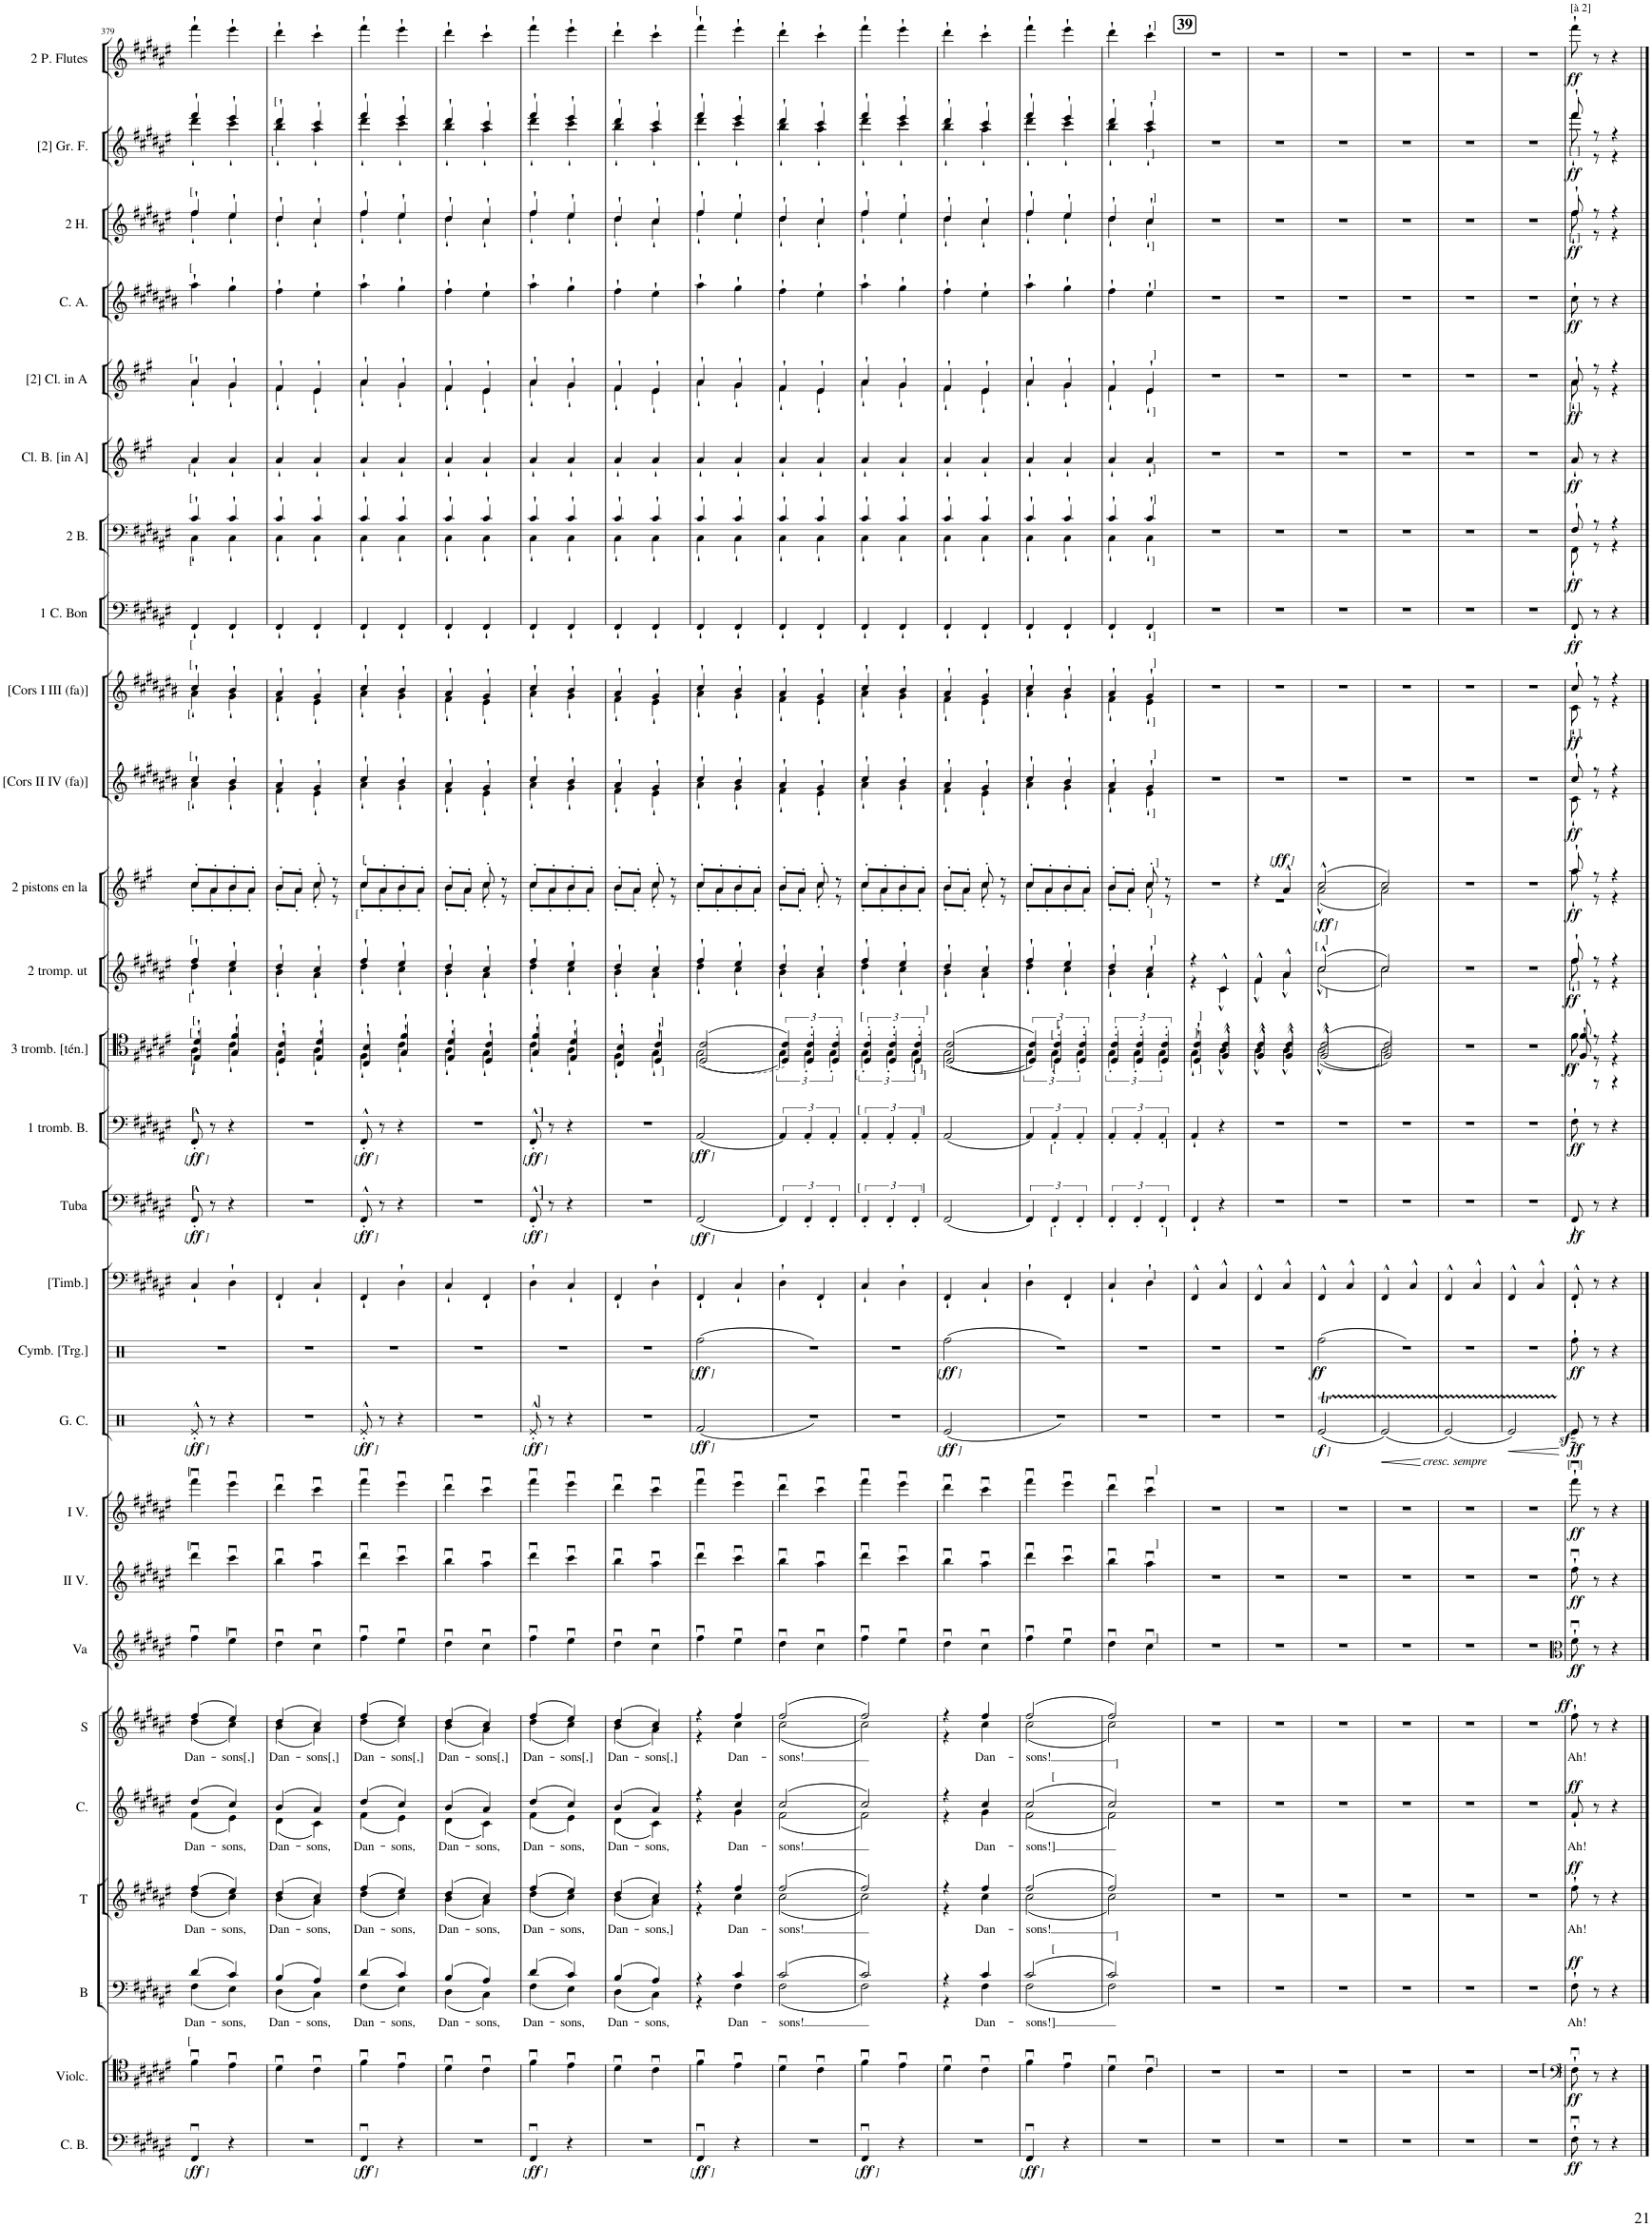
**kern	**dynam	**kern	**dynam	**kern	**text	**dynam	**kern	**text	**dynam	**kern	**text	**dynam	**kern	**text	**dynam	**kern	**dynam	**kern	**dynam	**kern	**dynam	**kern	**kern	**dynam	**kern	**dynam	**kern	**dynam	**kern	**dynam	**kern	**dynam	**kern	**dynam	**kern	**dynam	**kern	**dynam	**kern	**dynam	**kern	**dynam	**kern	**dynam	**kern	**dynam	**kern	**dynam	**kern	**dynam	**kern	**dynam
*part25	*part25	*part24	*part24	*part23	*part23	*part23	*part22	*part22	*part22	*part21	*part21	*part21	*part20	*part20	*part20	*part19	*part19	*part18	*part18	*part17	*part17	*part16	*part15	*part15	*part14	*part14	*part13	*part13	*part12	*part12	*part11	*part11	*part10	*part10	*part9	*part9	*part8	*part8	*part7	*part7	*part6	*part6	*part5	*part5	*part4	*part4	*part3	*part3	*part2	*part2	*part1	*part1
*staff25	*staff25	*staff24	*staff24	*staff23	*staff23	*staff23	*staff22	*staff22	*staff22	*staff21	*staff21	*staff21	*staff20	*staff20	*staff20	*staff19	*staff19	*staff18	*staff18	*staff17	*staff17	*staff16	*staff15	*staff15	*staff14	*staff14	*staff13	*staff13	*staff12	*staff12	*staff11	*staff11	*staff10	*staff10	*staff9	*staff9	*staff8	*staff8	*staff7	*staff7	*staff6	*staff6	*staff5	*staff5	*staff4	*staff4	*staff3	*staff3	*staff2	*staff2	*staff1	*staff1
*I"Contre Basses	*	*I"Violoncelles	*	*I"Basses	*	*	*I"Ténors	*	*	*I"Contralt[os]	*	*	*I"Sopranos	*	*	*I"Altis	*	*I"2ds Violons	*	*I"1ers Violons	*	*I"Timbales	*I"1 Tuba	*	*I"1 trombone Basse	*	*I"3 trombones Ténor	*	*I"2 Trompettes en ut	*	*I"2 Cornets à pistons en sib	*	*I"2me et 4e Cors [en fa]	*	*I"1er et 3me Cors [en fa]	*	*I"1 Contre Basson	*	*I"2 Bassons	*	*I"1 Cl. Basse en sib	*	*I"2 Clarinettes en sib	*	*I"1 Cor Anglais	*	*I"2 Hautbois	*	*I"2 gr. flutes	*	*I"2 petites flutes	*
*I'C. B.	*	*I'Violc.	*	*I'B	*	*	*I'T	*	*	*I'C.	*	*	*I'S	*	*	*	*	*	*	*	*	*I'[Timb.]	*I'Tuba	*	*I'1 tromb. B.	*	*I'3 tromb. [tén.]	*	*I'2 tromp. ut	*	*I'2 Pist. sib	*	*	*	*	*	*I'1 C. Bon	*	*I'2 B.	*	*I'Cl. B. [sib]	*	*I'[2] Cl. sib	*	*I'C. A.	*	*I'2 H.	*	*I'[2] Gr. F.	*	*I'2 P. Flutes	*
!!LO:PB:g=z
*clefF4	*	*clefC4	*	*clefF4	*	*	*clefG2	*	*	*clefG2	*	*	*clefG2	*	*	*clefG2	*	*clefG2	*	*clefG2	*	*clefF4	*clefF4	*	*clefF4	*	*clefC4	*	*clefG2	*	*clefG2	*	*clefG2	*	*clefG2	*	*clefF4	*	*clefF4	*	*clefG2	*	*clefG2	*	*clefG2	*	*clefG2	*	*clefG2	*	*clefG2	*
*Trd7c12	*	*	*	*	*	*	*	*	*	*	*	*	*	*	*	*	*	*	*	*	*	*	*	*	*	*	*	*	*Trd1c2	*	*Trd2c3	*	*Trd4c7	*	*Trd4c7	*	*Trd7c12	*	*	*	*Trd9c15	*	*Trd2c3	*	*Trd4c7	*	*	*	*	*	*Trd-7c-12	*
*k[f#c#g#d#a#e#]	*	*k[f#c#g#d#a#e#]	*	*k[f#c#g#d#a#e#]	*	*	*k[f#c#g#d#a#e#]	*	*	*k[f#c#g#d#a#e#]	*	*	*k[f#c#g#d#a#e#]	*	*	*k[f#c#g#d#a#e#]	*	*k[f#c#g#d#a#e#]	*	*k[f#c#g#d#a#e#]	*	*k[f#c#g#d#a#e#]	*k[f#c#g#d#a#e#]	*	*k[f#c#g#d#a#e#]	*	*k[f#c#g#d#a#e#]	*	*k[f#c#g#d#a#e#]	*	*k[f#c#g#]	*	*k[f#c#g#d#a#e#b#]	*	*k[f#c#g#d#a#e#b#]	*	*k[f#c#g#d#a#e#]	*	*k[f#c#g#d#a#e#]	*	*k[f#c#g#]	*	*k[f#c#g#]	*	*k[f#c#g#d#a#e#b#]	*	*k[f#c#g#d#a#e#]	*	*k[f#c#g#d#a#e#]	*	*k[f#c#g#d#a#e#]	*
*M2/4	*	*M2/4	*	*M2/4	*	*	*M2/4	*	*	*M2/4	*	*	*M2/4	*	*	*M2/4	*	*M2/4	*	*M2/4	*	*M2/4	*M2/4	*	*M2/4	*	*M2/4	*	*M2/4	*	*M2/4	*	*M2/4	*	*M2/4	*	*M2/4	*	*M2/4	*	*M2/4	*	*M2/4	*	*M2/4	*	*M2/4	*	*M2/4	*	*M2/4	*
=379	=379	=379	=379	=379	=379	=379	=379	=379	=379	=379	=379	=379	=379	=379	=379	=379	=379	=379	=379	=379	=379	=379	=379	=379	=379	=379	=379	=379	=379	=379	=379	=379	=379	=379	=379	=379	=379	=379	=379	=379	=379	=379	=379	=379	=379	=379	=379	=379	=379	=379	=379	=379
*	*	*	*	*^	*	*	*	*	*	*	*	*	*	*	*	*	*	*	*	*	*	*	*	*	*	*	*	*	*	*	*	*	*	*	*	*	*	*	*	*	*	*	*	*	*	*	*	*	*	*	*	*
!	!	!	!	!	!	!	!	!	!	!	!	!	!	!	!	!	!	!	!	!	!	!	!	!	!	!	!	!	!	!	!	!	!	!	!	!	!	!	!	!	!	!	!	!	!	!	!	!LO:TX:a:t=[	!	!	!	!	!
!	!	!	!	!	!	!	!	!	!	!	!	!	!	!	!	!	!	!	!	!	!	!	!	!	!	!	!	!	!	!	!	!	!	!	!	!	!	!	!	!	!	!	!	!	!	!LO:TX:a:t=[	!	!	!	!	!	!	!
!	!	!	!	!	!	!	!	!	!	!	!	!	!	!	!	!	!	!	!	!	!	!	!	!	!	!	!	!	!	!	!	!	!	!	!	!	!	!	!	!	!	!	!	!LO:TX:a:t=[	!	!	!	!	!	!	!	!	!
!	!	!	!	!	!	!	!	!	!	!	!	!	!	!	!	!	!	!	!	!	!	!	!	!	!	!	!	!	!	!	!	!	!	!	!	!	!	!	!	!	!	!LO:TX:a:t=[	!	!	!	!	!	!	!	!	!	!	!
!	!	!	!	!	!	!	!	!	!	!	!	!	!	!	!	!	!	!	!	!	!	!	!	!	!	!	!	!	!	!	!	!	!	!	!	!	!	!	!	!LO:TX:b:t=[	!	!	!	!	!	!	!	!	!	!	!	!	!
!	!	!	!	!	!	!	!	!	!	!	!	!	!	!	!	!	!	!	!	!	!	!	!	!	!	!	!	!	!	!	!	!	!	!	!	!	!	!	!	!LO:TX:a:t=[	!	!	!	!	!	!	!	!	!	!	!	!	!
!	!	!	!	!	!	!	!	!	!	!	!	!	!	!	!	!	!	!	!	!	!	!	!	!	!	!	!	!	!	!	!	!	!	!	!	!	!	!LO:TX:b:t=[	!	!	!	!	!	!	!	!	!	!	!	!	!	!	!
!	!	!	!	!	!	!	!	!	!	!	!	!	!	!	!	!	!	!	!	!	!	!	!	!	!	!	!	!	!	!	!	!	!	!	!	!LO:TX:a:t=[	!	!	!	!	!	!	!	!	!	!	!	!	!	!	!	!	!
!	!	!	!	!	!	!	!	!	!	!	!	!	!	!	!	!	!	!	!	!	!	!	!	!	!	!	!	!	!	!	!	!	!	!	!	!LO:TX:b:t=[	!	!	!	!	!	!	!	!	!	!	!	!	!	!	!	!	!
!	!	!	!	!	!	!	!	!	!	!	!	!	!	!	!	!	!	!	!	!	!	!	!	!	!	!	!	!	!	!	!	!	!	!LO:TX:a:t=[	!	!	!	!	!	!	!	!	!	!	!	!	!	!	!	!	!	!	!
!	!	!	!	!	!	!	!	!	!	!	!	!	!	!	!	!	!	!	!	!	!	!	!	!	!	!	!	!	!	!	!	!	!	!LO:TX:b:t=[	!	!	!	!	!	!	!	!	!	!	!	!	!	!	!	!	!	!	!
!	!	!	!	!	!	!	!	!	!	!	!	!	!	!	!	!	!	!	!	!	!	!	!	!	!	!	!	!	!	!LO:TX:a:t=[	!	!	!	!	!	!	!	!	!	!	!	!	!	!	!	!	!	!	!	!	!	!	!
!	!	!	!	!	!	!	!	!	!	!	!	!	!	!	!	!	!	!	!	!	!	!	!	!	!	!	!	!	!	!LO:TX:b:t=[	!	!	!	!	!	!	!	!	!	!	!	!	!	!	!	!	!	!	!	!	!	!	!
!	!	!	!	!	!	!	!	!	!	!	!	!	!	!	!	!	!	!	!	!	!	!	!	!	!	!	!	!LO:TX:a:t=[	!	!	!	!	!	!	!	!	!	!	!	!	!	!	!	!	!	!	!	!	!	!	!	!	!
!	!	!	!	!	!	!	!	!	!	!	!	!	!	!	!	!	!	!	!	!	!	!	!	!	!	!	!	!LO:TX:a:t=[	!	!	!	!	!	!	!	!	!	!	!	!	!	!	!	!	!	!	!	!	!	!	!	!	!
!	!	!	!	!	!	!	!	!	!	!	!	!	!	!	!	!	!	!	!	!	!	!	!	!	!	!	!	!LO:TX:b:t=[	!	!	!	!	!	!	!	!	!	!	!	!	!	!	!	!	!	!	!	!	!	!	!	!	!
!	!	!	!	!	!	!	!	!	!	!	!	!	!	!	!	!	!	!	!	!	!	!	!	!	!	!LO:TX:b:t=[	!	!	!	!	!	!	!	!	!	!	!	!	!	!	!	!	!	!	!	!	!	!	!	!	!	!	!
!	!	!	!	!	!	!	!	!	!	!	!	!	!	!	!	!	!	!	!	!	!	!	!	!LO:TX:b:t=[	!	!	!	!	!	!	!	!	!	!	!	!	!	!	!	!	!	!	!	!	!	!	!	!	!	!	!	!	!
!	!	!	!	!	!	!	!	!	!	!	!	!	!	!	!	!	!	!	!	!	!LO:TX:a:t=[	!	!	!	!	!	!	!	!	!	!	!	!	!	!	!	!	!	!	!	!	!	!	!	!	!	!	!	!	!	!	!	!
!	!	!	!	!	!	!	!	!	!	!	!	!	!	!	!	!	!	!	!LO:TX:a:t=[	!	!	!	!	!	!	!	!	!	!	!	!	!	!	!	!	!	!	!	!	!	!	!	!	!	!	!	!	!	!	!	!	!	!
!	!	!LO:TX:a:t=[	!	!	!	!	!	!	!	!	!	!	!	!	!	!	!	!	!	!	!	!	!	!	!	!	!	!	!	!	!	!	!	!	!	!	!	!	!	!	!	!	!	!	!	!	!	!	!	!	!	!	!
!	!LO:DY:b	!	!	!	!	!LO:LY:b	!	!	!LO:LY:b	!	!	!LO:LY:b	!	!	!LO:LY:b	!	!	!	!	!	!	!	!	!	!	!	!	!	!	!	!	!	!	!	!	!	!	!	!	!	!	!	!	!	!	!	!	!	!	!	!	!	!
*	*	*	*	*	*	*	*	*^	*	*	*^	*	*	*^	*	*	*	*	*	*	*	*	*	*	*	*	*	*^	*	*^	*	*^	*	*^	*	*^	*	*	*	*^	*	*	*	*^	*	*	*	*^	*	*^	*	*	*
*	*	*	*	*	*	*	*	*	*	*	*	*	*	*	*	*	*	*	*	*	*	*	*	*	*	*	*	*	*	*	*	*^	*	*	*	*	*	*	*	*	*	*	*	*	*	*	*	*	*	*	*	*	*	*	*	*	*	*	*	*	*	*	*	*	*
!	!LO:DY:n=1:b	!	!	!	!	!	!	!	!	!	!	!	!	!	!	!	!	!	!	!	!	!	!	!	!	!	!	!	!	!	!	!	!	!	!	!	!	!	!	!	!	!	!	!	!	!	!	!	!	!	!	!	!	!	!	!	!	!	!	!	!	!	!	!	!	!
!	!LO:DY:n=2:b	!	!	!	!	!	!	!	!	!	!	!	!	!	!	!	!	!	!	!	!	!	!	!	!	!	!	!LO:DY:b	!	!	!	!	!	!	!	!	!	!	!	!	!	!	!	!	!	!	!	!	!	!	!	!	!	!	!	!	!	!	!	!	!	!	!	!	!	!
!	!	!	!	!	!	!	!	!	!	!	!	!	!	!	!	!	!	!	!	!	!	!	!	!	!	!	!	!LO:DY:n=1:b	!	!	!	!	!	!	!	!	!	!	!	!	!	!	!	!	!	!	!	!	!	!	!	!	!	!	!	!	!	!	!	!	!	!	!	!	!	!
!	!	!	!	!	!	!	!	!	!	!	!	!	!	!	!	!	!	!	!	!	!	!	!	!	!	!	!	!LO:DY:n=2:b	!	!LO:DY:b	!	!	!	!	!	!	!	!	!	!	!	!	!	!	!	!	!	!	!	!	!	!	!	!	!	!	!	!	!	!	!	!	!	!	!	!
!	!	!	!	!	!	!	!	!	!	!	!	!	!	!	!	!	!	!	!	!	!	!	!	!	!	!	!	!	!	!LO:DY:n=1:b	!	!	!	!	!	!	!	!	!	!	!	!	!	!	!	!	!	!	!	!	!	!	!	!	!	!	!	!	!	!	!	!	!	!	!	!
!	!	!	!	!	!	!	!	!	!	!	!	!	!	!	!	!	!	!	!	!	!	!	!	!	!	!	!	!	!	!LO:DY:n=2:b	!	!	!	!	!	!	!	!	!	!	!	!	!	!	!	!	!	!	!	!	!	!	!	!	!	!	!	!	!	!	!	!	!	!	!	!
4FF#u/	other-dynamics ff other-dynamics	4f#u\	.	(4d#/	(4F#\	Dan-	.	(4ff#/	(4dd#\	Dan-	.	(4dd#/	(4f#\	Dan-	.	(4ff#/	(4dd#\	Dan-	.	4ff#u\	.	4ddd#u\	.	4fff#u\	.	4C#`/	8FF#'^^/	other-dynamics ff other-dynamics	8FF#'^^/	other-dynamics ff other-dynamics	4d#`/	4A#`\	4E#`/	.	4ff#`/	4dd#`\	.	8cc#'/L	8cc#'\L	.	4cc#`/	4a#`\	.	4cc#`/	4a#`\	.	4FF#`/	.	4c#`/	4C#`\	.	4a`/	.	4a`/	4a`\	.	4aa#`\	.	4ff#`/	4ff#`\	.	4fff#`/	4ddd#`\	.	4fff#`\	.
.	.	.	.	.	.	.	.	.	.	.	.	.	.	.	.	.	.	.	.	.	.	.	.	.	.	.	8r	.	8r	.	.	.	.	.	.	.	.	8a'/	8a'\	.	.	.	.	.	.	.	.	.	.	.	.	.	.	.	.	.	.	.	.	.	.	.	.	.	.	.
!	!	!	!	!	!	!	!	!	!	!	!	!	!	!	!	!	!	!	!	!LO:TX:a:t=[	!	!	!	!	!	!	!	!	!	!	!	!	!	!	!	!	!	!	!	!	!	!	!	!	!	!	!	!	!	!	!	!	!	!	!	!	!	!	!	!	!	!	!	!	!	!
!	!	!	!	!	!	!LO:LY:b	!	!	!	!LO:LY:b	!	!	!	!LO:LY:b	!	!	!	!LO:LY:b	!	!	!	!	!	!	!	!	!	!	!	!	!	!	!	!	!	!	!	!	!	!	!	!	!	!	!	!	!	!	!	!	!	!	!	!	!	!	!	!	!	!	!	!	!	!	!	!
4r	.	4e#u\	.	4c#/)	4E#\)	-sons,	.	4ee#/)	4cc#\)	-sons,	.	4cc#/)	4e#\)	-sons,	.	4ee#/)	4cc#\)	-sons[,]	.	4ee#u\	.	4ccc#u\	.	4eee#u\	.	4D#`\	4r	.	4r	.	4f#`/	4c#`\	4G#`/	.	4ee#`/	4cc#`\	.	8b'/	8b'\	.	4b#`/	4g#`\	.	4b#`/	4g#`\	.	4FF#`/	.	4c#`/	4C#`\	.	4a`/	.	4g#`/	4g#`\	.	4gg#`\	.	4ee#`/	4ee#`\	.	4eee#`/	4ccc#`\	.	4eee#`\	.
.	.	.	.	.	.	.	.	.	.	.	.	.	.	.	.	.	.	.	.	.	.	.	.	.	.	.	.	.	.	.	.	.	.	.	.	.	.	8a'/J	8a'\J	.	.	.	.	.	.	.	.	.	.	.	.	.	.	.	.	.	.	.	.	.	.	.	.	.	.	.
=380	=380	=380	=380	=380	=380	=380	=380	=380	=380	=380	=380	=380	=380	=380	=380	=380	=380	=380	=380	=380	=380	=380	=380	=380	=380	=380	=380	=380	=380	=380	=380	=380	=380	=380	=380	=380	=380	=380	=380	=380	=380	=380	=380	=380	=380	=380	=380	=380	=380	=380	=380	=380	=380	=380	=380	=380	=380	=380	=380	=380	=380	=380	=380	=380	=380	=380
!	!	!	!	!	!	!	!	!	!	!	!	!	!	!	!	!	!	!	!	!	!	!	!	!	!	!	!	!	!	!	!	!	!	!	!	!	!	!	!	!	!	!	!	!	!	!	!	!	!	!	!	!	!	!	!	!	!	!	!	!	!	!LO:TX:a:t=[	!	!	!	!
!	!	!	!	!	!	!	!	!	!	!	!	!	!	!	!	!	!	!	!	!	!	!	!	!	!	!	!	!	!	!	!	!	!	!	!	!	!	!	!	!	!	!	!	!	!	!	!	!	!	!	!	!	!	!	!	!	!	!	!	!	!	!LO:TX:a:t=[	!	!	!	!
!	!	!	!	!	!	!LO:LY:b	!	!	!	!LO:LY:b	!	!	!	!LO:LY:b	!	!	!	!LO:LY:b	!	!	!	!	!	!	!	!	!	!	!	!	!	!	!	!	!	!	!	!	!	!	!	!	!	!	!	!	!	!	!	!	!	!	!	!	!	!	!	!	!	!	!	!	!	!	!	!
2r	.	4d#u\	.	(4B/	(4D#\	Dan-	.	(4dd#/	(4b\	Dan-	.	(4b/	(4d#\	Dan-	.	(4dd#/	(4b\	Dan-	.	4dd#u\	.	4bbu\	.	4ddd#u\	.	4FF#`/	2r	.	2r	.	4c#`/	4G#`\	4D#`/	.	4dd#`/	4b`\	.	8b'/L	8b'\L	.	4a#`/	4f#`\	.	4a#`/	4f#`\	.	4FF#`/	.	4c#`/	4C#`\	.	4a`/	.	4f#`/	4f#`\	.	4ff#`\	.	4dd#`/	4dd#`\	.	4ddd#`/	4bb`\	.	4ddd#`\	.
.	.	.	.	.	.	.	.	.	.	.	.	.	.	.	.	.	.	.	.	.	.	.	.	.	.	.	.	.	.	.	.	.	.	.	.	.	.	8a'/J	8a'\J	.	.	.	.	.	.	.	.	.	.	.	.	.	.	.	.	.	.	.	.	.	.	.	.	.	.	.
!	!	!	!	!	!	!LO:LY:b	!	!	!	!LO:LY:b	!	!	!	!LO:LY:b	!	!	!	!LO:LY:b	!	!	!	!	!	!	!	!	!	!	!	!	!	!	!	!	!	!	!	!	!	!	!	!	!	!	!	!	!	!	!	!	!	!	!	!	!	!	!	!	!	!	!	!	!	!	!	!
.	.	4c#u\	.	4A#/)	4C#\)	-sons,	.	4cc#/)	4a#\)	-sons,	.	4a#/)	4c#\)	-sons,	.	4cc#/)	4a#\)	-sons[,]	.	4cc#u\	.	4aa#u\	.	4ccc#u\	.	4C#`/	.	.	.	.	4d#`/	4A#`\	4E#`/	.	4cc#`/	4a#`\	.	8cc#'/	8cc#'\	.	4g#`/	4e#`\	.	4g#`/	4e#`\	.	4FF#`/	.	4c#`/	4C#`\	.	4a`/	.	4e`/	4e`\	.	4ee#`\	.	4cc#`/	4cc#`\	.	4ccc#`/	4aa#`\	.	4ccc#`\	.
.	.	.	.	.	.	.	.	.	.	.	.	.	.	.	.	.	.	.	.	.	.	.	.	.	.	.	.	.	.	.	.	.	.	.	.	.	.	8r	8r	.	.	.	.	.	.	.	.	.	.	.	.	.	.	.	.	.	.	.	.	.	.	.	.	.	.	.
=381	=381	=381	=381	=381	=381	=381	=381	=381	=381	=381	=381	=381	=381	=381	=381	=381	=381	=381	=381	=381	=381	=381	=381	=381	=381	=381	=381	=381	=381	=381	=381	=381	=381	=381	=381	=381	=381	=381	=381	=381	=381	=381	=381	=381	=381	=381	=381	=381	=381	=381	=381	=381	=381	=381	=381	=381	=381	=381	=381	=381	=381	=381	=381	=381	=381	=381
!	!	!	!	!	!	!	!	!	!	!	!	!	!	!	!	!	!	!	!	!	!	!	!	!	!	!	!	!	!	!	!	!	!	!	!	!	!	!LO:TX:b:t=[	!	!	!	!	!	!	!	!	!	!	!	!	!	!	!	!	!	!	!	!	!	!	!	!	!	!	!	!
!	!	!	!	!	!	!	!	!	!	!	!	!	!	!	!	!	!	!	!	!	!	!	!	!	!	!	!	!	!	!	!	!	!	!	!	!	!	!LO:TX:a:t=[	!	!	!	!	!	!	!	!	!	!	!	!	!	!	!	!	!	!	!	!	!	!	!	!	!	!	!	!
!	!LO:DY:b	!	!	!	!	!LO:LY:b	!	!	!	!LO:LY:b	!	!	!	!LO:LY:b	!	!	!	!LO:LY:b	!	!	!	!	!	!	!	!	!	!	!	!	!	!	!	!	!	!	!	!	!	!	!	!	!	!	!	!	!	!	!	!	!	!	!	!	!	!	!	!	!	!	!	!	!	!	!	!
!	!LO:DY:n=1:b	!	!	!	!	!	!	!	!	!	!	!	!	!	!	!	!	!	!	!	!	!	!	!	!	!	!	!	!	!	!	!	!	!	!	!	!	!	!	!	!	!	!	!	!	!	!	!	!	!	!	!	!	!	!	!	!	!	!	!	!	!	!	!	!	!
!	!LO:DY:n=2:b	!	!	!	!	!	!	!	!	!	!	!	!	!	!	!	!	!	!	!	!	!	!	!	!	!	!	!LO:DY:b	!	!	!	!	!	!	!	!	!	!	!	!	!	!	!	!	!	!	!	!	!	!	!	!	!	!	!	!	!	!	!	!	!	!	!	!	!	!
!	!	!	!	!	!	!	!	!	!	!	!	!	!	!	!	!	!	!	!	!	!	!	!	!	!	!	!	!LO:DY:n=1:b	!	!	!	!	!	!	!	!	!	!	!	!	!	!	!	!	!	!	!	!	!	!	!	!	!	!	!	!	!	!	!	!	!	!	!	!	!	!
!	!	!	!	!	!	!	!	!	!	!	!	!	!	!	!	!	!	!	!	!	!	!	!	!	!	!	!	!LO:DY:n=2:b	!	!LO:DY:b	!	!	!	!	!	!	!	!	!	!	!	!	!	!	!	!	!	!	!	!	!	!	!	!	!	!	!	!	!	!	!	!	!	!	!	!
!	!	!	!	!	!	!	!	!	!	!	!	!	!	!	!	!	!	!	!	!	!	!	!	!	!	!	!	!	!	!LO:DY:n=1:b	!	!	!	!	!	!	!	!	!	!	!	!	!	!	!	!	!	!	!	!	!	!	!	!	!	!	!	!	!	!	!	!	!	!	!	!
!	!	!	!	!	!	!	!	!	!	!	!	!	!	!	!	!	!	!	!	!	!	!	!	!	!	!	!	!	!	!LO:DY:n=2:b	!	!	!	!	!	!	!	!	!	!	!	!	!	!	!	!	!	!	!	!	!	!	!	!	!	!	!	!	!	!	!	!	!	!	!	!
4FF#u/	other-dynamics ff other-dynamics	4f#u\	.	(4d#/	(4F#\	Dan-	.	(4ff#/	(4dd#\	Dan-	.	(4dd#/	(4f#\	Dan-	.	(4ff#/	(4dd#\	Dan-	.	4ff#u\	.	4ddd#u\	.	4fff#u\	.	4FF#`/	8FF#'^^/	other-dynamics ff other-dynamics	8FF#'^^/	other-dynamics ff other-dynamics	4B`/	4F#`\	4C#`/	.	4ff#`/	4dd#`\	.	8cc#'/L	8cc#'\L	.	4cc#`/	4a#`\	.	4cc#`/	4a#`\	.	4FF#`/	.	4c#`/	4C#`\	.	4a`/	.	4a`/	4a`\	.	4aa#`\	.	4ff#`/	4ff#`\	.	4fff#`/	4ddd#`\	.	4fff#`\	.
.	.	.	.	.	.	.	.	.	.	.	.	.	.	.	.	.	.	.	.	.	.	.	.	.	.	.	8r	.	8r	.	.	.	.	.	.	.	.	8a'/	8a'\	.	.	.	.	.	.	.	.	.	.	.	.	.	.	.	.	.	.	.	.	.	.	.	.	.	.	.
!	!	!	!	!	!	!LO:LY:b	!	!	!	!LO:LY:b	!	!	!	!LO:LY:b	!	!	!	!LO:LY:b	!	!	!	!	!	!	!	!	!	!	!	!	!	!	!	!	!	!	!	!	!	!	!	!	!	!	!	!	!	!	!	!	!	!	!	!	!	!	!	!	!	!	!	!	!	!	!	!
4r	.	4e#u\	.	4c#/)	4E#\)	-sons,	.	4ee#/)	4cc#\)	-sons,	.	4cc#/)	4e#\)	-sons,	.	4ee#/)	4cc#\)	-sons[,]	.	4ee#u\	.	4ccc#u\	.	4eee#u\	.	4D#`\	4r	.	4r	.	4f#`/	4c#`\	4G#`/	.	4ee#`/	4cc#`\	.	8b'/	8b'\	.	4b#`/	4g#`\	.	4b#`/	4g#`\	.	4FF#`/	.	4c#`/	4C#`\	.	4a`/	.	4g#`/	4g#`\	.	4gg#`\	.	4ee#`/	4ee#`\	.	4eee#`/	4ccc#`\	.	4eee#`\	.
.	.	.	.	.	.	.	.	.	.	.	.	.	.	.	.	.	.	.	.	.	.	.	.	.	.	.	.	.	.	.	.	.	.	.	.	.	.	8a'/J	8a'\J	.	.	.	.	.	.	.	.	.	.	.	.	.	.	.	.	.	.	.	.	.	.	.	.	.	.	.
=382	=382	=382	=382	=382	=382	=382	=382	=382	=382	=382	=382	=382	=382	=382	=382	=382	=382	=382	=382	=382	=382	=382	=382	=382	=382	=382	=382	=382	=382	=382	=382	=382	=382	=382	=382	=382	=382	=382	=382	=382	=382	=382	=382	=382	=382	=382	=382	=382	=382	=382	=382	=382	=382	=382	=382	=382	=382	=382	=382	=382	=382	=382	=382	=382	=382	=382
!	!	!	!	!	!	!LO:LY:b	!	!	!	!LO:LY:b	!	!	!	!LO:LY:b	!	!	!	!LO:LY:b	!	!	!	!	!	!	!	!	!	!	!	!	!	!	!	!	!	!	!	!	!	!	!	!	!	!	!	!	!	!	!	!	!	!	!	!	!	!	!	!	!	!	!	!	!	!	!	!
2r	.	4d#u\	.	(4B/	(4D#\	Dan-	.	(4dd#/	(4b\	Dan-	.	(4b/	(4d#\	Dan-	.	(4dd#/	(4b\	Dan-	.	4dd#u\	.	4bbu\	.	4ddd#u\	.	4C#`/	2r	.	2r	.	4d#`/	4A#`\	4E#`/	.	4dd#`/	4b`\	.	8b'/L	8b'\L	.	4a#`/	4f#`\	.	4a#`/	4f#`\	.	4FF#`/	.	4c#`/	4C#`\	.	4a`/	.	4f#`/	4f#`\	.	4ff#`\	.	4dd#`/	4dd#`\	.	4ddd#`/	4bb`\	.	4ddd#`\	.
.	.	.	.	.	.	.	.	.	.	.	.	.	.	.	.	.	.	.	.	.	.	.	.	.	.	.	.	.	.	.	.	.	.	.	.	.	.	8a'/J	8a'\J	.	.	.	.	.	.	.	.	.	.	.	.	.	.	.	.	.	.	.	.	.	.	.	.	.	.	.
!	!	!	!	!	!	!LO:LY:b	!	!	!	!LO:LY:b	!	!	!	!LO:LY:b	!	!	!	!LO:LY:b	!	!	!	!	!	!	!	!	!	!	!	!	!	!	!	!	!	!	!	!	!	!	!	!	!	!	!	!	!	!	!	!	!	!	!	!	!	!	!	!	!	!	!	!	!	!	!	!
.	.	4c#u\	.	4A#/)	4C#\)	-sons,	.	4cc#/)	4a#\)	-sons,	.	4a#/)	4c#\)	-sons,	.	4cc#/)	4a#\)	-sons[,]	.	4cc#u\	.	4aa#u\	.	4ccc#u\	.	4FF#`/	.	.	.	.	4c#`/	4G#`\	4D#`/	.	4cc#`/	4a#`\	.	8cc#'/	8cc#'\	.	4g#`/	4e#`\	.	4g#`/	4e#`\	.	4FF#`/	.	4c#`/	4C#`\	.	4a`/	.	4e`/	4e`\	.	4ee#`\	.	4cc#`/	4cc#`\	.	4ccc#`/	4aa#`\	.	4ccc#`\	.
.	.	.	.	.	.	.	.	.	.	.	.	.	.	.	.	.	.	.	.	.	.	.	.	.	.	.	.	.	.	.	.	.	.	.	.	.	.	8r	8r	.	.	.	.	.	.	.	.	.	.	.	.	.	.	.	.	.	.	.	.	.	.	.	.	.	.	.
=383	=383	=383	=383	=383	=383	=383	=383	=383	=383	=383	=383	=383	=383	=383	=383	=383	=383	=383	=383	=383	=383	=383	=383	=383	=383	=383	=383	=383	=383	=383	=383	=383	=383	=383	=383	=383	=383	=383	=383	=383	=383	=383	=383	=383	=383	=383	=383	=383	=383	=383	=383	=383	=383	=383	=383	=383	=383	=383	=383	=383	=383	=383	=383	=383	=383	=383
!	!	!	!	!	!	!	!	!	!	!	!	!	!	!	!	!	!	!	!	!	!	!	!	!	!	!	!	!	!LO:TX:b:t=]	!	!	!	!	!	!	!	!	!	!	!	!	!	!	!	!	!	!	!	!	!	!	!	!	!	!	!	!	!	!	!	!	!	!	!	!	!
!	!	!	!	!	!	!	!	!	!	!	!	!	!	!	!	!	!	!	!	!	!	!	!	!	!	!	!LO:TX:b:t=]	!	!	!	!	!	!	!	!	!	!	!	!	!	!	!	!	!	!	!	!	!	!	!	!	!	!	!	!	!	!	!	!	!	!	!	!	!	!	!
!	!LO:DY:b	!	!	!	!	!LO:LY:b	!	!	!	!LO:LY:b	!	!	!	!LO:LY:b	!	!	!	!LO:LY:b	!	!	!	!	!	!	!	!	!	!	!	!	!	!	!	!	!	!	!	!	!	!	!	!	!	!	!	!	!	!	!	!	!	!	!	!	!	!	!	!	!	!	!	!	!	!	!	!
!	!LO:DY:n=1:b	!	!	!	!	!	!	!	!	!	!	!	!	!	!	!	!	!	!	!	!	!	!	!	!	!	!	!	!	!	!	!	!	!	!	!	!	!	!	!	!	!	!	!	!	!	!	!	!	!	!	!	!	!	!	!	!	!	!	!	!	!	!	!	!	!
!	!LO:DY:n=2:b	!	!	!	!	!	!	!	!	!	!	!	!	!	!	!	!	!	!	!	!	!	!	!	!	!	!	!LO:DY:b	!	!	!	!	!	!	!	!	!	!	!	!	!	!	!	!	!	!	!	!	!	!	!	!	!	!	!	!	!	!	!	!	!	!	!	!	!	!
!	!	!	!	!	!	!	!	!	!	!	!	!	!	!	!	!	!	!	!	!	!	!	!	!	!	!	!	!LO:DY:n=1:b	!	!	!	!	!	!	!	!	!	!	!	!	!	!	!	!	!	!	!	!	!	!	!	!	!	!	!	!	!	!	!	!	!	!	!	!	!	!
!	!	!	!	!	!	!	!	!	!	!	!	!	!	!	!	!	!	!	!	!	!	!	!	!	!	!	!	!LO:DY:n=2:b	!	!LO:DY:b	!	!	!	!	!	!	!	!	!	!	!	!	!	!	!	!	!	!	!	!	!	!	!	!	!	!	!	!	!	!	!	!	!	!	!	!
!	!	!	!	!	!	!	!	!	!	!	!	!	!	!	!	!	!	!	!	!	!	!	!	!	!	!	!	!	!	!LO:DY:n=1:b	!	!	!	!	!	!	!	!	!	!	!	!	!	!	!	!	!	!	!	!	!	!	!	!	!	!	!	!	!	!	!	!	!	!	!	!
!	!	!	!	!	!	!	!	!	!	!	!	!	!	!	!	!	!	!	!	!	!	!	!	!	!	!	!	!	!	!LO:DY:n=2:b	!	!	!	!	!	!	!	!	!	!	!	!	!	!	!	!	!	!	!	!	!	!	!	!	!	!	!	!	!	!	!	!	!	!	!	!
4FF#u/	other-dynamics ff other-dynamics	4f#u\	.	(4d#/	(4F#\	Dan-	.	(4ff#/	(4dd#\	Dan-	.	(4dd#/	(4f#\	Dan-	.	(4ff#/	(4dd#\	Dan-	.	4ff#u\	.	4ddd#u\	.	4fff#u\	.	4D#`\	8FF#'^^/	other-dynamics ff other-dynamics	8FF#'^^/	other-dynamics ff other-dynamics	4f#`/	4c#`\	4G#`/	.	4ff#`/	4dd#`\	.	8cc#'/L	8cc#'\L	.	4cc#`/	4a#`\	.	4cc#`/	4a#`\	.	4FF#`/	.	4c#`/	4C#`\	.	4a`/	.	4a`/	4a`\	.	4aa#`\	.	4ff#`/	4ff#`\	.	4fff#`/	4ddd#`\	.	4fff#`\	.
.	.	.	.	.	.	.	.	.	.	.	.	.	.	.	.	.	.	.	.	.	.	.	.	.	.	.	8r	.	8r	.	.	.	.	.	.	.	.	8a'/	8a'\	.	.	.	.	.	.	.	.	.	.	.	.	.	.	.	.	.	.	.	.	.	.	.	.	.	.	.
!	!	!	!	!	!	!LO:LY:b	!	!	!	!LO:LY:b	!	!	!	!LO:LY:b	!	!	!	!LO:LY:b	!	!	!	!	!	!	!	!	!	!	!	!	!	!	!	!	!	!	!	!	!	!	!	!	!	!	!	!	!	!	!	!	!	!	!	!	!	!	!	!	!	!	!	!	!	!	!	!
4r	.	4e#u\	.	4c#/)	4E#\)	-sons,	.	4ee#/)	4cc#\)	-sons,	.	4cc#/)	4e#\)	-sons,	.	4ee#/)	4cc#\)	-sons[,]	.	4ee#u\	.	4ccc#u\	.	4eee#u\	.	4C#`/	4r	.	4r	.	4d#`/	4A#`\	4E#`/	.	4ee#`/	4cc#`\	.	8b'/	8b'\	.	4b#`/	4g#`\	.	4b#`/	4g#`\	.	4FF#`/	.	4c#`/	4C#`\	.	4a`/	.	4g#`/	4g#`\	.	4gg#`\	.	4ee#`/	4ee#`\	.	4eee#`/	4ccc#`\	.	4eee#`\	.
.	.	.	.	.	.	.	.	.	.	.	.	.	.	.	.	.	.	.	.	.	.	.	.	.	.	.	.	.	.	.	.	.	.	.	.	.	.	8a'/J	8a'\J	.	.	.	.	.	.	.	.	.	.	.	.	.	.	.	.	.	.	.	.	.	.	.	.	.	.	.
=384	=384	=384	=384	=384	=384	=384	=384	=384	=384	=384	=384	=384	=384	=384	=384	=384	=384	=384	=384	=384	=384	=384	=384	=384	=384	=384	=384	=384	=384	=384	=384	=384	=384	=384	=384	=384	=384	=384	=384	=384	=384	=384	=384	=384	=384	=384	=384	=384	=384	=384	=384	=384	=384	=384	=384	=384	=384	=384	=384	=384	=384	=384	=384	=384	=384	=384
!	!	!	!	!	!	!LO:LY:b	!	!	!	!LO:LY:b	!	!	!	!LO:LY:b	!	!	!	!LO:LY:b	!	!	!	!	!	!	!	!	!	!	!	!	!	!	!	!	!	!	!	!	!	!	!	!	!	!	!	!	!	!	!	!	!	!	!	!	!	!	!	!	!	!	!	!	!	!	!	!
2r	.	4d#u\	.	(4B/	(4D#\	Dan-	.	(4dd#/	(4b\	Dan-	.	(4b/	(4d#\	Dan-	.	(4dd#/	(4b\	Dan-	.	4dd#u\	.	4bbu\	.	4ddd#u\	.	4FF#`/	2r	.	2r	.	4B`/	4F#`\	4C#`/	.	4dd#`/	4b`\	.	8b'/L	8b'\L	.	4a#`/	4f#`\	.	4a#`/	4f#`\	.	4FF#`/	.	4c#`/	4C#`\	.	4a`/	.	4f#`/	4f#`\	.	4ff#`\	.	4dd#`/	4dd#`\	.	4ddd#`/	4bb`\	.	4ddd#`\	.
.	.	.	.	.	.	.	.	.	.	.	.	.	.	.	.	.	.	.	.	.	.	.	.	.	.	.	.	.	.	.	.	.	.	.	.	.	.	8a'/J	8a'\J	.	.	.	.	.	.	.	.	.	.	.	.	.	.	.	.	.	.	.	.	.	.	.	.	.	.	.
!	!	!	!	!	!	!	!	!	!	!	!	!	!	!	!	!	!	!	!	!	!	!	!	!	!	!	!	!	!	!	!LO:TX:b:t=]	!	!	!	!	!	!	!	!	!	!	!	!	!	!	!	!	!	!	!	!	!	!	!	!	!	!	!	!	!	!	!	!	!	!	!
!	!	!	!	!	!	!	!	!	!	!	!	!	!	!	!	!	!	!	!	!	!	!	!	!	!	!	!	!	!	!	!LO:TX:b:t=]	!	!	!	!	!	!	!	!	!	!	!	!	!	!	!	!	!	!	!	!	!	!	!	!	!	!	!	!	!	!	!	!	!	!	!
!	!	!	!	!	!	!	!	!	!	!	!	!	!	!	!	!	!	!	!	!	!	!	!	!	!	!	!	!	!	!	!LO:TX:a:t=]	!	!	!	!	!	!	!	!	!	!	!	!	!	!	!	!	!	!	!	!	!	!	!	!	!	!	!	!	!	!	!	!	!	!	!
!	!	!	!	!	!	!LO:LY:b	!	!	!	!LO:LY:b	!	!	!	!LO:LY:b	!	!	!	!LO:LY:b	!	!	!	!	!	!	!	!	!	!	!	!	!	!	!	!	!	!	!	!	!	!	!	!	!	!	!	!	!	!	!	!	!	!	!	!	!	!	!	!	!	!	!	!	!	!	!	!
.	.	4c#u\	.	4A#/)	4C#\)	-sons,	.	4cc#/)	4a#\)	-sons,]	.	4a#/)	4c#\)	-sons,	.	4cc#/)	4a#\)	-sons[,]	.	4cc#u\	.	4aa#u\	.	4ccc#u\	.	4D#`\	.	.	.	.	4c#`/	4G#`\	4D#`/	.	4cc#`/	4a#`\	.	8cc#'/	8cc#'\	.	4g#`/	4e#`\	.	4g#`/	4e#`\	.	4FF#`/	.	4c#`/	4C#`\	.	4a`/	.	4e`/	4e`\	.	4ee#`\	.	4cc#`/	4cc#`\	.	4ccc#`/	4aa#`\	.	4ccc#`\	.
.	.	.	.	.	.	.	.	.	.	.	.	.	.	.	.	.	.	.	.	.	.	.	.	.	.	.	.	.	.	.	.	.	.	.	.	.	.	8r	8r	.	.	.	.	.	.	.	.	.	.	.	.	.	.	.	.	.	.	.	.	.	.	.	.	.	.	.
=385	=385	=385	=385	=385	=385	=385	=385	=385	=385	=385	=385	=385	=385	=385	=385	=385	=385	=385	=385	=385	=385	=385	=385	=385	=385	=385	=385	=385	=385	=385	=385	=385	=385	=385	=385	=385	=385	=385	=385	=385	=385	=385	=385	=385	=385	=385	=385	=385	=385	=385	=385	=385	=385	=385	=385	=385	=385	=385	=385	=385	=385	=385	=385	=385	=385	=385
!	!	!	!	!	!	!	!	!	!	!	!	!	!	!	!	!	!	!	!	!	!	!	!	!	!	!	!	!	!	!	!	!	!	!	!	!	!	!	!	!	!	!	!	!	!	!	!	!	!	!	!	!	!	!	!	!	!	!	!	!	!	!	!	!	!LO:TX:a:t=[	!
!	!LO:DY:b	!	!	!	!	!	!	!	!	!	!	!	!	!	!	!	!	!	!	!	!	!	!	!	!	!	!	!	!	!	!	!	!	!	!	!	!	!	!	!	!	!	!	!	!	!	!	!	!	!	!	!	!	!	!	!	!	!	!	!	!	!	!	!	!	!
!	!LO:DY:n=1:b	!	!	!	!	!	!	!	!	!	!	!	!	!	!	!	!	!	!	!	!	!	!	!	!	!	!	!	!	!	!	!	!	!	!	!	!	!	!	!	!	!	!	!	!	!	!	!	!	!	!	!	!	!	!	!	!	!	!	!	!	!	!	!	!	!
!	!LO:DY:n=2:b	!	!	!	!	!	!	!	!	!	!	!	!	!	!	!	!	!	!	!	!	!	!	!	!	!	!	!LO:DY:b	!	!	!	!	!	!	!	!	!	!	!	!	!	!	!	!	!	!	!	!	!	!	!	!	!	!	!	!	!	!	!	!	!	!	!	!	!	!
!	!	!	!	!	!	!	!	!	!	!	!	!	!	!	!	!	!	!	!	!	!	!	!	!	!	!	!	!LO:DY:n=1:b	!	!	!	!	!	!	!	!	!	!	!	!	!	!	!	!	!	!	!	!	!	!	!	!	!	!	!	!	!	!	!	!	!	!	!	!	!	!
!	!	!	!	!	!	!	!	!	!	!	!	!	!	!	!	!	!	!	!	!	!	!	!	!	!	!	!	!LO:DY:n=2:b	!	!LO:DY:b	!	!	!	!	!	!	!	!	!	!	!	!	!	!	!	!	!	!	!	!	!	!	!	!	!	!	!	!	!	!	!	!	!	!	!	!
!	!	!	!	!	!	!	!	!	!	!	!	!	!	!	!	!	!	!	!	!	!	!	!	!	!	!	!	!	!	!LO:DY:n=1:b	!	!	!	!	!	!	!	!	!	!	!	!	!	!	!	!	!	!	!	!	!	!	!	!	!	!	!	!	!	!	!	!	!	!	!	!
!	!	!	!	!	!	!	!	!	!	!	!	!	!	!	!	!	!	!	!	!	!	!	!	!	!	!	!	!	!	!LO:DY:n=2:b	!	!	!	!	!	!	!	!	!	!	!	!	!	!	!	!	!	!	!	!	!	!	!	!	!	!	!	!	!	!	!	!	!	!	!	!
4FF#u/	other-dynamics ff other-dynamics	4f#u\	.	4r	4r	.	.	4r	4r	.	.	4r	4r	.	.	4r	4r	.	.	4ff#u\	.	4ddd#u\	.	4fff#u\	.	4FF#`/	(2FF#/	other-dynamics ff other-dynamics	(2AA#/	other-dynamics ff other-dynamics	2c#/	(2G#\	(2D#/	.	4ff#`/	4dd#`\	.	8cc#'/L	8cc#'\L	.	4cc#`/	4a#`\	.	4cc#`/	4a#`\	.	4FF#`/	.	4c#`/	4C#`\	.	4a`/	.	4a`/	4a`\	.	4aa#`\	.	4ff#`/	4ff#`\	.	4fff#`/	4ddd#`\	.	4fff#`\	.
.	.	.	.	.	.	.	.	.	.	.	.	.	.	.	.	.	.	.	.	.	.	.	.	.	.	.	.	.	.	.	.	.	.	.	.	.	.	8a'/	8a'\	.	.	.	.	.	.	.	.	.	.	.	.	.	.	.	.	.	.	.	.	.	.	.	.	.	.	.
!	!	!	!	!	!	!LO:LY:b	!	!	!	!LO:LY:b	!	!	!	!LO:LY:b	!	!	!	!LO:LY:b	!	!	!	!	!	!	!	!	!	!	!	!	!	!	!	!	!	!	!	!	!	!	!	!	!	!	!	!	!	!	!	!	!	!	!	!	!	!	!	!	!	!	!	!	!	!	!	!
4r	.	4e#u\	.	4c#/	4F#\	Dan-	.	4ff#/	4cc#\	Dan-	.	4cc#/	4g#\	Dan-	.	4ff#/	4cc#\	Dan-	.	4ee#u\	.	4ccc#u\	.	4eee#u\	.	4C#`/	.	.	.	.	.	.	.	.	4ee#`/	4cc#`\	.	8b'/	8b'\	.	4b#`/	4g#`\	.	4b#`/	4g#`\	.	4FF#`/	.	4c#`/	4C#`\	.	4a`/	.	4g#`/	4g#`\	.	4gg#`\	.	4ee#`/	4ee#`\	.	4eee#`/	4ccc#`\	.	4eee#`\	.
.	.	.	.	.	.	.	.	.	.	.	.	.	.	.	.	.	.	.	.	.	.	.	.	.	.	.	.	.	.	.	.	.	.	.	.	.	.	8a'/J	8a'\J	.	.	.	.	.	.	.	.	.	.	.	.	.	.	.	.	.	.	.	.	.	.	.	.	.	.	.
=386	=386	=386	=386	=386	=386	=386	=386	=386	=386	=386	=386	=386	=386	=386	=386	=386	=386	=386	=386	=386	=386	=386	=386	=386	=386	=386	=386	=386	=386	=386	=386	=386	=386	=386	=386	=386	=386	=386	=386	=386	=386	=386	=386	=386	=386	=386	=386	=386	=386	=386	=386	=386	=386	=386	=386	=386	=386	=386	=386	=386	=386	=386	=386	=386	=386	=386
!	!	!	!	!	!	!LO:LY:b	!	!	!	!LO:LY:b	!	!	!	!LO:LY:b	!	!	!	!LO:LY:b	!	!	!	!	!	!	!	!	!	!	!	!	!	!	!	!	!	!	!	!	!	!	!	!	!	!	!	!	!	!	!	!	!	!	!	!	!	!	!	!	!	!	!	!	!	!	!	!
*	*	*	*	*	*	*	*	*	*	*	*	*	*	*	*	*	*	*	*	*	*	*	*	*	*	*	*	*	*	*	*	*	*Xtuplet	*	*	*	*	*	*	*	*	*	*	*	*	*	*	*	*	*	*	*	*	*	*	*	*	*	*	*	*	*	*	*	*	*
2r	.	4d#u\	.	(2c#/	(2F#\	-sons!	.	(2ff#/	(2cc#\	-sons!	.	(2cc#/	(2f#\	-sons!	.	(2ff#/	(2cc#\	-sons!	.	4dd#u\	.	4bbu\	.	4ddd#u\	.	4D#`\	6FF#/)	.	6AA#/)	.	6c#/	6G#\)	6D#/)	.	4dd#`/	4b`\	.	8b'/L	8b'\L	.	4a#`/	4f#`\	.	4a#`/	4f#`\	.	4FF#`/	.	4c#`/	4C#`\	.	4a`/	.	4f#`/	4f#`\	.	4ff#`\	.	4dd#`/	4dd#`\	.	4ddd#`/	4bb`\	.	4ddd#`\	.
.	.	.	.	.	.	.	.	.	.	.	.	.	.	.	.	.	.	.	.	.	.	.	.	.	.	.	.	.	.	.	.	.	.	.	.	.	.	8a'/J	8a'\J	.	.	.	.	.	.	.	.	.	.	.	.	.	.	.	.	.	.	.	.	.	.	.	.	.	.	.
.	.	.	.	.	.	.	.	.	.	.	.	.	.	.	.	.	.	.	.	.	.	.	.	.	.	.	6FF#'/	.	6AA#'/	.	6c#'/	6G#'\	6D#'/	.	.	.	.	.	.	.	.	.	.	.	.	.	.	.	.	.	.	.	.	.	.	.	.	.	.	.	.	.	.	.	.	.
.	.	4c#u\	.	.	.	.	.	.	.	.	.	.	.	.	.	.	.	.	.	4cc#u\	.	4aa#u\	.	4ccc#u\	.	4FF#`/	.	.	.	.	.	.	.	.	4cc#`/	4a#`\	.	8cc#'/	8cc#'\	.	4g#`/	4e#`\	.	4g#`/	4e#`\	.	4FF#`/	.	4c#`/	4C#`\	.	4a`/	.	4e`/	4e`\	.	4ee#`\	.	4cc#`/	4cc#`\	.	4ccc#`/	4aa#`\	.	4ccc#`\	.
.	.	.	.	.	.	.	.	.	.	.	.	.	.	.	.	.	.	.	.	.	.	.	.	.	.	.	6FF#'/	.	6AA#'/	.	6c#'/	6G#'\	6D#'/	.	.	.	.	.	.	.	.	.	.	.	.	.	.	.	.	.	.	.	.	.	.	.	.	.	.	.	.	.	.	.	.	.
.	.	.	.	.	.	.	.	.	.	.	.	.	.	.	.	.	.	.	.	.	.	.	.	.	.	.	.	.	.	.	.	.	.	.	.	.	.	8r	8r	.	.	.	.	.	.	.	.	.	.	.	.	.	.	.	.	.	.	.	.	.	.	.	.	.	.	.
=387	=387	=387	=387	=387	=387	=387	=387	=387	=387	=387	=387	=387	=387	=387	=387	=387	=387	=387	=387	=387	=387	=387	=387	=387	=387	=387	=387	=387	=387	=387	=387	=387	=387	=387	=387	=387	=387	=387	=387	=387	=387	=387	=387	=387	=387	=387	=387	=387	=387	=387	=387	=387	=387	=387	=387	=387	=387	=387	=387	=387	=387	=387	=387	=387	=387	=387
*	*	*	*	*	*	*	*	*	*	*	*	*	*	*	*	*	*	*	*	*	*	*	*	*	*	*	*	*	*	*	*tuplet	*	*Xtuplet	*	*	*	*	*	*	*	*	*	*	*	*	*	*	*	*	*	*	*	*	*	*	*	*	*	*	*	*	*	*	*	*	*
!	!	!	!	!	!	!	!	!	!	!	!	!	!	!	!	!	!	!	!	!	!	!	!	!	!	!	!	!	!	!	!LO:TX:a:t=[	!	!	!	!	!	!	!	!	!	!	!	!	!	!	!	!	!	!	!	!	!	!	!	!	!	!	!	!	!	!	!	!	!	!	!
!	!	!	!	!	!	!	!	!	!	!	!	!	!	!	!	!	!	!	!	!	!	!	!	!	!	!	!	!	!	!	!LO:TX:b:t=[	!	!	!	!	!	!	!	!	!	!	!	!	!	!	!	!	!	!	!	!	!	!	!	!	!	!	!	!	!	!	!	!	!	!	!
!	!	!	!	!	!	!	!	!	!	!	!	!	!	!	!	!	!	!	!	!	!	!	!	!	!	!	!	!	!LO:TX:a:t=[	!	!	!	!	!	!	!	!	!	!	!	!	!	!	!	!	!	!	!	!	!	!	!	!	!	!	!	!	!	!	!	!	!	!	!	!	!
!	!	!	!	!	!	!	!	!	!	!	!	!	!	!	!	!	!	!	!	!	!	!	!	!	!	!	!LO:TX:a:t=[	!	!	!	!	!	!	!	!	!	!	!	!	!	!	!	!	!	!	!	!	!	!	!	!	!	!	!	!	!	!	!	!	!	!	!	!	!	!	!
!	!LO:DY:b	!	!	!	!	!	!	!	!	!	!	!	!	!	!	!	!	!	!	!	!	!	!	!	!	!	!	!	!	!	!	!	!	!	!	!	!	!	!	!	!	!	!	!	!	!	!	!	!	!	!	!	!	!	!	!	!	!	!	!	!	!	!	!	!	!
!	!LO:DY:n=1:b	!	!	!	!	!	!	!	!	!	!	!	!	!	!	!	!	!	!	!	!	!	!	!	!	!	!	!	!	!	!	!	!	!	!	!	!	!	!	!	!	!	!	!	!	!	!	!	!	!	!	!	!	!	!	!	!	!	!	!	!	!	!	!	!	!
!	!LO:DY:n=2:b	!	!	!	!	!	!	!	!	!	!	!	!	!	!	!	!	!	!	!	!	!	!	!	!	!	!	!	!	!	!	!	!	!	!	!	!	!	!	!	!	!	!	!	!	!	!	!	!	!	!	!	!	!	!	!	!	!	!	!	!	!	!	!	!	!
4FF#u/	other-dynamics ff other-dynamics	4f#u\	.	2c#/)	2F#\)	.	.	2ff#/)	2cc#\)	.	.	2cc#/)	2f#\)	.	.	2ff#/)	2cc#\)	.	.	4ff#u\	.	4ddd#u\	.	4fff#u\	.	4C#`/	6FF#'/	.	6AA#'/	.	6c#'/	6G#'\	6D#'/	.	4ff#`/	4dd#`\	.	8cc#'/L	8cc#'\L	.	4cc#`/	4a#`\	.	4cc#`/	4a#`\	.	4FF#`/	.	4c#`/	4C#`\	.	4a`/	.	4a`/	4a`\	.	4aa#`\	.	4ff#`/	4ff#`\	.	4fff#`/	4ddd#`\	.	4fff#`\	.
.	.	.	.	.	.	.	.	.	.	.	.	.	.	.	.	.	.	.	.	.	.	.	.	.	.	.	.	.	.	.	.	.	.	.	.	.	.	8a'/	8a'\	.	.	.	.	.	.	.	.	.	.	.	.	.	.	.	.	.	.	.	.	.	.	.	.	.	.	.
.	.	.	.	.	.	.	.	.	.	.	.	.	.	.	.	.	.	.	.	.	.	.	.	.	.	.	6FF#'/	.	6AA#'/	.	6c#'/	6G#'\	6D#'/	.	.	.	.	.	.	.	.	.	.	.	.	.	.	.	.	.	.	.	.	.	.	.	.	.	.	.	.	.	.	.	.	.
4r	.	4e#u\	.	.	.	.	.	.	.	.	.	.	.	.	.	.	.	.	.	4ee#u\	.	4ccc#u\	.	4eee#u\	.	4D#`\	.	.	.	.	.	.	.	.	4ee#`/	4cc#`\	.	8b'/	8b'\	.	4b#`/	4g#`\	.	4b#`/	4g#`\	.	4FF#`/	.	4c#`/	4C#`\	.	4a`/	.	4g#`/	4g#`\	.	4gg#`\	.	4ee#`/	4ee#`\	.	4eee#`/	4ccc#`\	.	4eee#`\	.
!	!	!	!	!	!	!	!	!	!	!	!	!	!	!	!	!	!	!	!	!	!	!	!	!	!	!	!	!	!	!	!LO:TX:a:t=]	!	!	!	!	!	!	!	!	!	!	!	!	!	!	!	!	!	!	!	!	!	!	!	!	!	!	!	!	!	!	!	!	!	!	!
!	!	!	!	!	!	!	!	!	!	!	!	!	!	!	!	!	!	!	!	!	!	!	!	!	!	!	!	!	!	!	!LO:TX:b:t=]	!	!	!	!	!	!	!	!	!	!	!	!	!	!	!	!	!	!	!	!	!	!	!	!	!	!	!	!	!	!	!	!	!	!	!
!	!	!	!	!	!	!	!	!	!	!	!	!	!	!	!	!	!	!	!	!	!	!	!	!	!	!	!	!	!	!	!LO:TX:b:t=[	!	!	!	!	!	!	!	!	!	!	!	!	!	!	!	!	!	!	!	!	!	!	!	!	!	!	!	!	!	!	!	!	!	!	!
!	!	!	!	!	!	!	!	!	!	!	!	!	!	!	!	!	!	!	!	!	!	!	!	!	!	!	!	!	!	!	!LO:TX:b:t=]	!	!	!	!	!	!	!	!	!	!	!	!	!	!	!	!	!	!	!	!	!	!	!	!	!	!	!	!	!	!	!	!	!	!	!
!	!	!	!	!	!	!	!	!	!	!	!	!	!	!	!	!	!	!	!	!	!	!	!	!	!	!	!	!	!LO:TX:a:t=]	!	!	!	!	!	!	!	!	!	!	!	!	!	!	!	!	!	!	!	!	!	!	!	!	!	!	!	!	!	!	!	!	!	!	!	!	!
!	!	!	!	!	!	!	!	!	!	!	!	!	!	!	!	!	!	!	!	!	!	!	!	!	!	!	!LO:TX:a:t=]	!	!	!	!	!	!	!	!	!	!	!	!	!	!	!	!	!	!	!	!	!	!	!	!	!	!	!	!	!	!	!	!	!	!	!	!	!	!	!
.	.	.	.	.	.	.	.	.	.	.	.	.	.	.	.	.	.	.	.	.	.	.	.	.	.	.	6FF#'/	.	6AA#'/	.	6c#'/	6G#'\	6D#'/	.	.	.	.	.	.	.	.	.	.	.	.	.	.	.	.	.	.	.	.	.	.	.	.	.	.	.	.	.	.	.	.	.
.	.	.	.	.	.	.	.	.	.	.	.	.	.	.	.	.	.	.	.	.	.	.	.	.	.	.	.	.	.	.	.	.	.	.	.	.	.	8a'/J	8a'\J	.	.	.	.	.	.	.	.	.	.	.	.	.	.	.	.	.	.	.	.	.	.	.	.	.	.	.
=388	=388	=388	=388	=388	=388	=388	=388	=388	=388	=388	=388	=388	=388	=388	=388	=388	=388	=388	=388	=388	=388	=388	=388	=388	=388	=388	=388	=388	=388	=388	=388	=388	=388	=388	=388	=388	=388	=388	=388	=388	=388	=388	=388	=388	=388	=388	=388	=388	=388	=388	=388	=388	=388	=388	=388	=388	=388	=388	=388	=388	=388	=388	=388	=388	=388	=388
2r	.	4d#u\	.	4r	4r	.	.	4r	4r	.	.	4r	4r	.	.	4r	4r	.	.	4dd#u\	.	4bbu\	.	4ddd#u\	.	4FF#`/	(2FF#/	.	(2AA#/	.	(2c#/	(2G#\	(2D#/	.	4dd#`/	4b`\	.	8b'/L	8b'\L	.	4a#`/	4f#`\	.	4a#`/	4f#`\	.	4FF#`/	.	4c#`/	4C#`\	.	4a`/	.	4f#`/	4f#`\	.	4ff#`\	.	4dd#`/	4dd#`\	.	4ddd#`/	4bb`\	.	4ddd#`\	.
.	.	.	.	.	.	.	.	.	.	.	.	.	.	.	.	.	.	.	.	.	.	.	.	.	.	.	.	.	.	.	.	.	.	.	.	.	.	8a'/J	8a'\J	.	.	.	.	.	.	.	.	.	.	.	.	.	.	.	.	.	.	.	.	.	.	.	.	.	.	.
!	!	!	!	!	!	!LO:LY:b	!	!	!	!LO:LY:b	!	!	!	!LO:LY:b	!	!	!	!LO:LY:b	!	!	!	!	!	!	!	!	!	!	!	!	!	!	!	!	!	!	!	!	!	!	!	!	!	!	!	!	!	!	!	!	!	!	!	!	!	!	!	!	!	!	!	!	!	!	!	!
.	.	4c#u\	.	4c#/	4F#\	Dan-	.	4ff#/	4cc#\	Dan-	.	4cc#/	4g#\	Dan-	.	4ff#/	4cc#\	Dan-	.	4cc#u\	.	4aa#u\	.	4ccc#u\	.	4C#`/	.	.	.	.	.	.	.	.	4cc#`/	4a#`\	.	8cc#'/	8cc#'\	.	4g#`/	4e#`\	.	4g#`/	4e#`\	.	4FF#`/	.	4c#`/	4C#`\	.	4a`/	.	4e`/	4e`\	.	4ee#`\	.	4cc#`/	4cc#`\	.	4ccc#`/	4aa#`\	.	4ccc#`\	.
.	.	.	.	.	.	.	.	.	.	.	.	.	.	.	.	.	.	.	.	.	.	.	.	.	.	.	.	.	.	.	.	.	.	.	.	.	.	8r	8r	.	.	.	.	.	.	.	.	.	.	.	.	.	.	.	.	.	.	.	.	.	.	.	.	.	.	.
=389	=389	=389	=389	=389	=389	=389	=389	=389	=389	=389	=389	=389	=389	=389	=389	=389	=389	=389	=389	=389	=389	=389	=389	=389	=389	=389	=389	=389	=389	=389	=389	=389	=389	=389	=389	=389	=389	=389	=389	=389	=389	=389	=389	=389	=389	=389	=389	=389	=389	=389	=389	=389	=389	=389	=389	=389	=389	=389	=389	=389	=389	=389	=389	=389	=389	=389
!	!	!	!	!	!	!LO:LY:b	!	!	!	!LO:LY:b	!	!	!	!LO:LY:b	!	!	!	!LO:LY:b	!	!	!	!	!	!	!	!	!	!	!	!	!	!	!	!	!	!	!	!	!	!	!	!	!	!	!	!	!	!	!	!	!	!	!	!	!	!	!	!	!	!	!	!	!	!	!	!
*	*	*	*	*	*	*	*	*	*	*	*	*	*	*	*	*	*	*	*	*	*	*	*	*	*	*	*	*	*	*	*tuplet	*	*Xtuplet	*	*	*	*	*	*	*	*	*	*	*	*	*	*	*	*	*	*	*	*	*	*	*	*	*	*	*	*	*	*	*	*	*
!	!	!	!	!	!	!	!	!	!	!	!	!	!	!	!	!LO:TX:b:t=[	!	!	!	!	!	!	!	!	!	!	!	!	!	!	!	!	!	!	!	!	!	!	!	!	!	!	!	!	!	!	!	!	!	!	!	!	!	!	!	!	!	!	!	!	!	!	!	!	!	!
!	!	!	!	!	!	!	!	!LO:TX:b:t=[	!	!	!	!	!	!	!	!	!	!	!	!	!	!	!	!	!	!	!	!	!	!	!	!	!	!	!	!	!	!	!	!	!	!	!	!	!	!	!	!	!	!	!	!	!	!	!	!	!	!	!	!	!	!	!	!	!	!
!	!LO:DY:b	!	!	!	!	!	!	!	!	!	!	!	!	!	!	!	!	!	!	!	!	!	!	!	!	!	!	!	!	!	!	!	!	!	!	!	!	!	!	!	!	!	!	!	!	!	!	!	!	!	!	!	!	!	!	!	!	!	!	!	!	!	!	!	!	!
!	!LO:DY:n=1:b	!	!	!	!	!	!	!	!	!	!	!	!	!	!	!	!	!	!	!	!	!	!	!	!	!	!	!	!	!	!	!	!	!	!	!	!	!	!	!	!	!	!	!	!	!	!	!	!	!	!	!	!	!	!	!	!	!	!	!	!	!	!	!	!	!
!	!LO:DY:n=2:b	!	!	!	!	!	!	!	!	!	!	!	!	!	!	!	!	!	!	!	!	!	!	!	!	!	!	!	!	!	!	!	!	!	!	!	!	!	!	!	!	!	!	!	!	!	!	!	!	!	!	!	!	!	!	!	!	!	!	!	!	!	!	!	!	!
4FF#u/	other-dynamics ff other-dynamics	4f#u\	.	(2c#/	(2F#\	-sons!]	.	(2ff#/	(2cc#\	-sons!	.	(2cc#/	(2f#\	-sons!]	.	(2ff#/	(2cc#\	-sons!	.	4ff#u\	.	4ddd#u\	.	4fff#u\	.	4D#`\	6FF#/)	.	6AA#/)	.	6c#/)	6G#\)	6D#/)	.	4ff#`/	4dd#`\	.	8cc#'/L	8cc#'\L	.	4cc#`/	4a#`\	.	4cc#`/	4a#`\	.	4FF#`/	.	4c#`/	4C#`\	.	4a`/	.	4a`/	4a`\	.	4aa#`\	.	4ff#`/	4ff#`\	.	4fff#`/	4ddd#`\	.	4fff#`\	.
.	.	.	.	.	.	.	.	.	.	.	.	.	.	.	.	.	.	.	.	.	.	.	.	.	.	.	.	.	.	.	.	.	.	.	.	.	.	8a'/	8a'\	.	.	.	.	.	.	.	.	.	.	.	.	.	.	.	.	.	.	.	.	.	.	.	.	.	.	.
!	!	!	!	!	!	!	!	!	!	!	!	!	!	!	!	!	!	!	!	!	!	!	!	!	!	!	!	!	!	!	!LO:TX:b:t=[	!	!	!	!	!	!	!	!	!	!	!	!	!	!	!	!	!	!	!	!	!	!	!	!	!	!	!	!	!	!	!	!	!	!	!
!	!	!	!	!	!	!	!	!	!	!	!	!	!	!	!	!	!	!	!	!	!	!	!	!	!	!	!	!	!	!	!LO:TX:a:t=[	!	!	!	!	!	!	!	!	!	!	!	!	!	!	!	!	!	!	!	!	!	!	!	!	!	!	!	!	!	!	!	!	!	!	!
!	!	!	!	!	!	!	!	!	!	!	!	!	!	!	!	!	!	!	!	!	!	!	!	!	!	!	!	!	!	!	!LO:TX:b:t=[	!	!	!	!	!	!	!	!	!	!	!	!	!	!	!	!	!	!	!	!	!	!	!	!	!	!	!	!	!	!	!	!	!	!	!
!	!	!	!	!	!	!	!	!	!	!	!	!	!	!	!	!	!	!	!	!	!	!	!	!	!	!	!	!	!LO:TX:b:t=[	!	!	!	!	!	!	!	!	!	!	!	!	!	!	!	!	!	!	!	!	!	!	!	!	!	!	!	!	!	!	!	!	!	!	!	!	!
!	!	!	!	!	!	!	!	!	!	!	!	!	!	!	!	!	!	!	!	!	!	!	!	!	!	!	!LO:TX:b:t=[	!	!	!	!	!	!	!	!	!	!	!	!	!	!	!	!	!	!	!	!	!	!	!	!	!	!	!	!	!	!	!	!	!	!	!	!	!	!	!
.	.	.	.	.	.	.	.	.	.	.	.	.	.	.	.	.	.	.	.	.	.	.	.	.	.	.	6FF#'/	.	6AA#'/	.	6c#'/	6G#'\	6D#'/	.	.	.	.	.	.	.	.	.	.	.	.	.	.	.	.	.	.	.	.	.	.	.	.	.	.	.	.	.	.	.	.	.
4r	.	4e#u\	.	.	.	.	.	.	.	.	.	.	.	.	.	.	.	.	.	4ee#u\	.	4ccc#u\	.	4eee#u\	.	4FF#`/	.	.	.	.	.	.	.	.	4ee#`/	4cc#`\	.	8b'/	8b'\	.	4b#`/	4g#`\	.	4b#`/	4g#`\	.	4FF#`/	.	4c#`/	4C#`\	.	4a`/	.	4g#`/	4g#`\	.	4gg#`\	.	4ee#`/	4ee#`\	.	4eee#`/	4ccc#`\	.	4eee#`\	.
.	.	.	.	.	.	.	.	.	.	.	.	.	.	.	.	.	.	.	.	.	.	.	.	.	.	.	6FF#'/	.	6AA#'/	.	6c#'/	6G#'\	6D#'/	.	.	.	.	.	.	.	.	.	.	.	.	.	.	.	.	.	.	.	.	.	.	.	.	.	.	.	.	.	.	.	.	.
.	.	.	.	.	.	.	.	.	.	.	.	.	.	.	.	.	.	.	.	.	.	.	.	.	.	.	.	.	.	.	.	.	.	.	.	.	.	8a'/J	8a'\J	.	.	.	.	.	.	.	.	.	.	.	.	.	.	.	.	.	.	.	.	.	.	.	.	.	.	.
=390	=390	=390	=390	=390	=390	=390	=390	=390	=390	=390	=390	=390	=390	=390	=390	=390	=390	=390	=390	=390	=390	=390	=390	=390	=390	=390	=390	=390	=390	=390	=390	=390	=390	=390	=390	=390	=390	=390	=390	=390	=390	=390	=390	=390	=390	=390	=390	=390	=390	=390	=390	=390	=390	=390	=390	=390	=390	=390	=390	=390	=390	=390	=390	=390	=390	=390
*	*	*	*	*	*	*	*	*	*	*	*	*	*	*	*	*	*	*	*	*	*	*	*	*	*	*	*	*	*	*	*tuplet	*	*Xtuplet	*	*	*	*	*	*	*	*	*	*	*	*	*	*	*	*	*	*	*	*	*	*	*	*	*	*	*	*	*	*	*	*	*
!	!	!	!	!	!	!	!	!	!	!	!	!	!	!	!	!LO:TX:b:t=]	!	!	!	!	!	!	!	!	!	!	!	!	!	!	!	!	!	!	!	!	!	!	!	!	!	!	!	!	!	!	!	!	!	!	!	!	!	!	!	!	!	!	!	!	!	!	!	!	!	!
!	!	!	!	!	!	!	!	!LO:TX:b:t=]	!	!	!	!	!	!	!	!	!	!	!	!	!	!	!	!	!	!	!	!	!	!	!	!	!	!	!	!	!	!	!	!	!	!	!	!	!	!	!	!	!	!	!	!	!	!	!	!	!	!	!	!	!	!	!	!	!	!
2r	.	4d#u\	.	2c#/)	2F#\)	.	.	2ff#/)	2cc#\)	.	.	2cc#/)	2f#\)	.	.	2ff#/)	2cc#\)	.	.	4dd#u\	.	4bbu\	.	4ddd#u\	.	4C#`/	6FF#'/	.	6AA#'/	.	6c#'/	6G#'\	6D#'/	.	4dd#`/	4b`\	.	8b'/L	8b'\L	.	4a#`/	4f#`\	.	4a#`/	4f#`\	.	4FF#`/	.	4c#`/	4C#`\	.	4a`/	.	4f#`/	4f#`\	.	4ff#`\	.	4dd#`/	4dd#`\	.	4ddd#`/	4bb`\	.	4ddd#`\	.
.	.	.	.	.	.	.	.	.	.	.	.	.	.	.	.	.	.	.	.	.	.	.	.	.	.	.	.	.	.	.	.	.	.	.	.	.	.	8a'/J	8a'\J	.	.	.	.	.	.	.	.	.	.	.	.	.	.	.	.	.	.	.	.	.	.	.	.	.	.	.
.	.	.	.	.	.	.	.	.	.	.	.	.	.	.	.	.	.	.	.	.	.	.	.	.	.	.	6FF#'/	.	6AA#'/	.	6c#'/	6G#'\	6D#'/	.	.	.	.	.	.	.	.	.	.	.	.	.	.	.	.	.	.	.	.	.	.	.	.	.	.	.	.	.	.	.	.	.
!	!	!	!	!	!	!	!	!	!	!	!	!	!	!	!	!	!	!	!	!	!	!	!	!	!	!	!	!	!	!	!	!	!	!	!	!	!	!	!	!	!	!	!	!	!	!	!	!	!	!	!	!	!	!	!	!	!	!	!	!	!	!	!	!	!LO:TX:a:t=]	!
!	!	!	!	!	!	!	!	!	!	!	!	!	!	!	!	!	!	!	!	!	!	!	!	!	!	!	!	!	!	!	!	!	!	!	!	!	!	!	!	!	!	!	!	!	!	!	!	!	!	!	!	!	!	!	!	!	!	!	!	!	!	!LO:TX:a:t=]	!	!	!	!
!	!	!	!	!	!	!	!	!	!	!	!	!	!	!	!	!	!	!	!	!	!	!	!	!	!	!	!	!	!	!	!	!	!	!	!	!	!	!	!	!	!	!	!	!	!	!	!	!	!	!	!	!	!	!	!	!	!	!	!	!	!	!LO:TX:a:t=]	!	!	!	!
!	!	!	!	!	!	!	!	!	!	!	!	!	!	!	!	!	!	!	!	!	!	!	!	!	!	!	!	!	!	!	!	!	!	!	!	!	!	!	!	!	!	!	!	!	!	!	!	!	!	!	!	!	!	!	!	!	!	!	!LO:TX:b:t=]	!	!	!	!	!	!	!
!	!	!	!	!	!	!	!	!	!	!	!	!	!	!	!	!	!	!	!	!	!	!	!	!	!	!	!	!	!	!	!	!	!	!	!	!	!	!	!	!	!	!	!	!	!	!	!	!	!	!	!	!	!	!	!	!	!	!	!LO:TX:a:t=]	!	!	!	!	!	!	!
!	!	!	!	!	!	!	!	!	!	!	!	!	!	!	!	!	!	!	!	!	!	!	!	!	!	!	!	!	!	!	!	!	!	!	!	!	!	!	!	!	!	!	!	!	!	!	!	!	!	!	!	!	!	!	!	!	!LO:TX:a:t=]	!	!	!	!	!	!	!	!	!
!	!	!	!	!	!	!	!	!	!	!	!	!	!	!	!	!	!	!	!	!	!	!	!	!	!	!	!	!	!	!	!	!	!	!	!	!	!	!	!	!	!	!	!	!	!	!	!	!	!	!	!	!	!	!LO:TX:a:t=]	!	!	!	!	!	!	!	!	!	!	!	!
!	!	!	!	!	!	!	!	!	!	!	!	!	!	!	!	!	!	!	!	!	!	!	!	!	!	!	!	!	!	!	!	!	!	!	!	!	!	!	!	!	!	!	!	!	!	!	!	!	!	!	!	!	!	!LO:TX:b:t=]	!	!	!	!	!	!	!	!	!	!	!	!
!	!	!	!	!	!	!	!	!	!	!	!	!	!	!	!	!	!	!	!	!	!	!	!	!	!	!	!	!	!	!	!	!	!	!	!	!	!	!	!	!	!	!	!	!	!	!	!	!	!	!	!	!LO:TX:b:t=]	!	!	!	!	!	!	!	!	!	!	!	!	!	!
!	!	!	!	!	!	!	!	!	!	!	!	!	!	!	!	!	!	!	!	!	!	!	!	!	!	!	!	!	!	!	!	!	!	!	!	!	!	!	!	!	!	!	!	!	!	!	!	!	!LO:TX:b:t=]	!	!	!	!	!	!	!	!	!	!	!	!	!	!	!	!	!
!	!	!	!	!	!	!	!	!	!	!	!	!	!	!	!	!	!	!	!	!	!	!	!	!	!	!	!	!	!	!	!	!	!	!	!	!	!	!	!	!	!	!	!	!	!	!	!	!	!LO:TX:a:t=]	!	!	!	!	!	!	!	!	!	!	!	!	!	!	!	!	!
!	!	!	!	!	!	!	!	!	!	!	!	!	!	!	!	!	!	!	!	!	!	!	!	!	!	!	!	!	!	!	!	!	!	!	!	!	!	!	!	!	!	!	!	!	!	!	!LO:TX:b:t=]	!	!	!	!	!	!	!	!	!	!	!	!	!	!	!	!	!	!	!
!	!	!	!	!	!	!	!	!	!	!	!	!	!	!	!	!	!	!	!	!	!	!	!	!	!	!	!	!	!	!	!	!	!	!	!	!	!	!	!	!	!	!	!	!LO:TX:a:t=]	!	!	!	!	!	!	!	!	!	!	!	!	!	!	!	!	!	!	!	!	!	!
!	!	!	!	!	!	!	!	!	!	!	!	!	!	!	!	!	!	!	!	!	!	!	!	!	!	!	!	!	!	!	!	!	!	!	!	!	!	!	!	!	!	!	!	!LO:TX:b:t=]	!	!	!	!	!	!	!	!	!	!	!	!	!	!	!	!	!	!	!	!	!	!
!	!	!	!	!	!	!	!	!	!	!	!	!	!	!	!	!	!	!	!	!	!	!	!	!	!	!	!	!	!	!	!	!	!	!	!	!	!	!	!	!	!LO:TX:a:t=]	!	!	!	!	!	!	!	!	!	!	!	!	!	!	!	!	!	!	!	!	!	!	!	!	!
!	!	!	!	!	!	!	!	!	!	!	!	!	!	!	!	!	!	!	!	!	!	!	!	!	!	!	!	!	!	!	!	!	!	!	!	!	!	!	!	!	!LO:TX:b:t=]	!	!	!	!	!	!	!	!	!	!	!	!	!	!	!	!	!	!	!	!	!	!	!	!	!
!	!	!	!	!	!	!	!	!	!	!	!	!	!	!	!	!	!	!	!	!	!	!	!	!	!	!	!	!	!	!	!	!	!	!	!	!	!	!LO:TX:b:t=]	!	!	!	!	!	!	!	!	!	!	!	!	!	!	!	!	!	!	!	!	!	!	!	!	!	!	!	!
!	!	!	!	!	!	!	!	!	!	!	!	!	!	!	!	!	!	!	!	!	!	!	!	!	!	!	!	!	!	!	!	!	!	!	!	!	!	!LO:TX:a:t=]	!	!	!	!	!	!	!	!	!	!	!	!	!	!	!	!	!	!	!	!	!	!	!	!	!	!	!	!
!	!	!	!	!	!	!	!	!	!	!	!	!	!	!	!	!	!	!	!	!	!	!	!	!	!	!	!	!	!	!	!	!	!	!	!LO:TX:a:t=]	!	!	!	!	!	!	!	!	!	!	!	!	!	!	!	!	!	!	!	!	!	!	!	!	!	!	!	!	!	!	!
!	!	!	!	!	!	!	!	!	!	!	!	!	!	!	!	!	!	!	!	!	!	!	!	!	!	!LO:TX:b:t=]	!	!	!	!	!	!	!	!	!	!	!	!	!	!	!	!	!	!	!	!	!	!	!	!	!	!	!	!	!	!	!	!	!	!	!	!	!	!	!	!
!	!	!	!	!	!	!	!	!	!	!	!	!	!	!	!	!	!	!	!	!	!	!	!	!LO:TX:a:t=]	!	!	!	!	!	!	!	!	!	!	!	!	!	!	!	!	!	!	!	!	!	!	!	!	!	!	!	!	!	!	!	!	!	!	!	!	!	!	!	!	!	!
!	!	!	!	!	!	!	!	!	!	!	!	!	!	!	!	!	!	!	!	!	!	!LO:TX:a:t=]	!	!	!	!	!	!	!	!	!	!	!	!	!	!	!	!	!	!	!	!	!	!	!	!	!	!	!	!	!	!	!	!	!	!	!	!	!	!	!	!	!	!	!	!
!	!	!	!	!	!	!	!	!	!	!	!	!	!	!	!	!	!	!	!	!LO:TX:a:t=]	!	!	!	!	!	!	!	!	!	!	!	!	!	!	!	!	!	!	!	!	!	!	!	!	!	!	!	!	!	!	!	!	!	!	!	!	!	!	!	!	!	!	!	!	!	!
!	!	!LO:TX:a:t=]	!	!	!	!	!	!	!	!	!	!	!	!	!	!	!	!	!	!	!	!	!	!	!	!	!	!	!	!	!	!	!	!	!	!	!	!	!	!	!	!	!	!	!	!	!	!	!	!	!	!	!	!	!	!	!	!	!	!	!	!	!	!	!	!
.	.	4c#u\	.	.	.	.	.	.	.	.	.	.	.	.	.	.	.	.	.	4cc#u\	.	4aa#u\	.	4ccc#u\	.	4D#`\	.	.	.	.	.	.	.	.	4cc#`/	4a#`\	.	8cc#'/	8cc#'\	.	4g#`/	4e#`\	.	4g#`/	4e#`\	.	4FF#`/	.	4c#`/	4C#`\	.	4a`/	.	4e`/	4e`\	.	4ee#`\	.	4cc#`/	4cc#`\	.	4ccc#`/	4aa#`\	.	4ccc#`\	.
!	!	!	!	!	!	!	!	!	!	!	!	!	!	!	!	!	!	!	!	!	!	!	!	!	!	!	!	!	!LO:TX:b:t=]	!	!	!	!	!	!	!	!	!	!	!	!	!	!	!	!	!	!	!	!	!	!	!	!	!	!	!	!	!	!	!	!	!	!	!	!	!
!	!	!	!	!	!	!	!	!	!	!	!	!	!	!	!	!	!	!	!	!	!	!	!	!	!	!	!LO:TX:b:t=]	!	!	!	!	!	!	!	!	!	!	!	!	!	!	!	!	!	!	!	!	!	!	!	!	!	!	!	!	!	!	!	!	!	!	!	!	!	!	!
.	.	.	.	.	.	.	.	.	.	.	.	.	.	.	.	.	.	.	.	.	.	.	.	.	.	.	6FF#'/	.	6AA#'/	.	6c#'/	6G#'\	6D#'/	.	.	.	.	.	.	.	.	.	.	.	.	.	.	.	.	.	.	.	.	.	.	.	.	.	.	.	.	.	.	.	.	.
.	.	.	.	.	.	.	.	.	.	.	.	.	.	.	.	.	.	.	.	.	.	.	.	.	.	.	.	.	.	.	.	.	.	.	.	.	.	8r	8r	.	.	.	.	.	.	.	.	.	.	.	.	.	.	.	.	.	.	.	.	.	.	.	.	.	.	.
*	*	*	*	*v	*v	*	*	*	*	*	*	*v	*v	*	*	*v	*v	*	*	*	*	*	*	*	*	*	*	*	*	*	*	*	*	*	*	*	*	*	*	*	*v	*v	*	*v	*v	*	*	*	*v	*v	*	*	*	*v	*v	*	*	*	*v	*v	*	*v	*v	*	*	*
*	*	*	*	*	*	*	*v	*v	*	*	*	*	*	*	*	*	*	*	*	*	*	*	*	*	*	*	*	*	*	*	*	*	*	*	*	*	*	*	*	*	*	*	*	*	*	*	*	*	*	*	*	*	*	*	*	*	*
!!LO:REH:place=s1:a:B:cj:fs=14:t=39
=391	=391	=391	=391	=391	=391	=391	=391	=391	=391	=391	=391	=391	=391	=391	=391	=391	=391	=391	=391	=391	=391	=391	=391	=391	=391	=391	=391	=391	=391	=391	=391	=391	=391	=391	=391	=391	=391	=391	=391	=391	=391	=391	=391	=391	=391	=391	=391	=391	=391	=391	=391	=391	=391	=391	=391	=391
!	!	!	!	!	!	!	!	!	!	!	!	!	!	!	!	!	!	!	!	!	!	!	!	!	!	!	!LO:TX:a:t=]	!	!	!	!	!	!	!	!	!	!	!	!	!	!	!	!	!	!	!	!	!	!	!	!	!	!	!	!	!
!	!	!	!	!	!	!	!	!	!	!	!	!	!	!	!	!	!	!	!	!	!	!	!	!	!	!	!LO:TX:a:t=]	!	!	!	!	!	!	!	!	!	!	!	!	!	!	!	!	!	!	!	!	!	!	!	!	!	!	!	!	!
!	!	!	!	!	!	!	!	!	!	!	!	!	!	!	!	!	!	!	!	!	!	!	!	!	!	!	!LO:TX:b:t=]	!	!	!	!	!	!	!	!	!	!	!	!	!	!	!	!	!	!	!	!	!	!	!	!	!	!	!	!	!
*	*	*	*	*	*	*	*	*	*	*	*	*	*	*	*	*	*	*	*	*	*	*	*	*	*	*	*	*	*	*	*	*	*	*v	*v	*	*	*	*	*	*	*	*	*	*	*	*	*	*	*	*	*	*	*	*	*
2r	.	2r	.	2r	.	.	2r	.	.	2r	.	.	2r	.	.	2r	.	2r	.	2r	.	4FF#^^/	4FF#`/	.	4AA#`/	.	4c#`/	4G#`\	4D#`/	.	4r	4r	.	2r	.	2r	.	2r	.	2r	.	2r	.	2r	.	2r	.	2r	.	2r	.	2r	.	2r	.
.	.	.	.	.	.	.	.	.	.	.	.	.	.	.	.	.	.	.	.	.	.	4C#^^/	4r	.	4r	.	4c#^^/	4A#^^\	4F#^^/	.	4c#^^/	4c#^^\	.	.	.	.	.	.	.	.	.	.	.	.	.	.	.	.	.	.	.	.	.	.	.
=392	=392	=392	=392	=392	=392	=392	=392	=392	=392	=392	=392	=392	=392	=392	=392	=392	=392	=392	=392	=392	=392	=392	=392	=392	=392	=392	=392	=392	=392	=392	=392	=392	=392	=392	=392	=392	=392	=392	=392	=392	=392	=392	=392	=392	=392	=392	=392	=392	=392	=392	=392	=392	=392	=392	=392
*	*	*	*	*	*	*	*	*	*	*	*	*	*	*	*	*	*	*	*	*	*	*	*	*	*	*	*	*	*	*	*	*	*	*^	*	*	*	*	*	*	*	*	*	*	*	*	*	*	*	*	*	*	*	*	*
2r	.	2r	.	2r	.	.	2r	.	.	2r	.	.	2r	.	.	2r	.	2r	.	2r	.	4FF#^^/	2r	.	2r	.	4c#^^/	4A#^^\	4F#^^/	.	4f#^^/	4f#^^\	.	4r	2r	.	2r	.	2r	.	2r	.	2r	.	2r	.	2r	.	2r	.	2r	.	2r	.	2r	.
!	!	!	!	!	!	!	!	!	!	!	!	!	!	!	!	!	!	!	!	!	!	!	!	!	!	!	!	!	!	!	!	!	!	!	!	!LO:DY:a	!	!	!	!	!	!	!	!	!	!	!	!	!	!	!	!	!	!	!	!
!	!	!	!	!	!	!	!	!	!	!	!	!	!	!	!	!	!	!	!	!	!	!	!	!	!	!	!	!	!	!	!	!	!	!	!	!LO:DY:n=1:a	!	!	!	!	!	!	!	!	!	!	!	!	!	!	!	!	!	!	!	!
!	!	!	!	!	!	!	!	!	!	!	!	!	!	!	!	!	!	!	!	!	!	!	!	!	!	!	!	!	!	!	!	!	!	!	!	!LO:DY:n=2:a	!	!	!	!	!	!	!	!	!	!	!	!	!	!	!	!	!	!	!	!
.	.	.	.	.	.	.	.	.	.	.	.	.	.	.	.	.	.	.	.	.	.	4C#^^/	.	.	.	.	4c#^^/	4A#^^\	4F#^^/	.	4a#^^/	4a#^^\	.	4a^^/	.	other-dynamics ff other-dynamics	.	.	.	.	.	.	.	.	.	.	.	.	.	.	.	.	.	.	.	.
=393	=393	=393	=393	=393	=393	=393	=393	=393	=393	=393	=393	=393	=393	=393	=393	=393	=393	=393	=393	=393	=393	=393	=393	=393	=393	=393	=393	=393	=393	=393	=393	=393	=393	=393	=393	=393	=393	=393	=393	=393	=393	=393	=393	=393	=393	=393	=393	=393	=393	=393	=393	=393	=393	=393	=393	=393
!	!	!	!	!	!	!	!	!	!	!	!	!	!	!	!	!	!	!	!	!	!	!	!	!	!	!	!	!	!	!	!LO:TX:b:t=]	!	!	!	!	!	!	!	!	!	!	!	!	!	!	!	!	!	!	!	!	!	!	!	!	!
!	!	!	!	!	!	!	!	!	!	!	!	!	!	!	!	!	!	!	!	!	!	!	!	!	!	!	!	!	!	!	!LO:TX:a:t=]	!	!	!	!	!	!	!	!	!	!	!	!	!	!	!	!	!	!	!	!	!	!	!	!	!
!	!	!	!	!	!	!	!	!	!	!	!	!	!	!	!	!	!	!	!	!	!	!	!	!	!	!	!	!	!	!	!LO:TX:a:t=[	!	!	!	!	!	!	!	!	!	!	!	!	!	!	!	!	!	!	!	!	!	!	!	!	!
!	!	!	!	!	!	!	!	!	!	!	!	!	!	!	!	!	!	!	!	!	!	!	!	!	!	!	!	!	!	!	!	!	!	!	!	!LO:DY:b	!	!	!	!	!	!	!	!	!	!	!	!	!	!	!	!	!	!	!	!
!	!	!	!	!	!	!	!	!	!	!	!	!	!	!	!	!	!	!	!	!	!	!	!	!	!	!	!	!	!	!	!	!	!	!	!	!LO:DY:n=1:b	!	!	!	!	!	!	!	!	!	!	!	!	!	!	!	!	!	!	!	!
!	!	!	!	!	!	!	!	!	!	!	!	!	!	!	!	!	!	!	!	!	!	!	!	!	!	!	!	!	!	!	!	!	!	!	!	!LO:DY:n=2:b	!	!	!	!	!	!	!	!	!	!	!	!	!	!	!	!	!	!	!	!
2r	.	2r	.	2r	.	.	2r	.	.	2r	.	.	2r	.	.	2r	.	2r	.	2r	.	4FF#^^/	2r	.	2r	.	(2c#^^/	(2A#^^\	(2F#^^/	.	(2cc#^^/	(2cc#^^\	.	(2cc#^^/	(2a^^\	other-dynamics ff other-dynamics	2r	.	2r	.	2r	.	2r	.	2r	.	2r	.	2r	.	2r	.	2r	.	2r	.
.	.	.	.	.	.	.	.	.	.	.	.	.	.	.	.	.	.	.	.	.	.	4C#^^/	.	.	.	.	.	.	.	.	.	.	.	.	.	.	.	.	.	.	.	.	.	.	.	.	.	.	.	.	.	.	.	.	.	.
=394	=394	=394	=394	=394	=394	=394	=394	=394	=394	=394	=394	=394	=394	=394	=394	=394	=394	=394	=394	=394	=394	=394	=394	=394	=394	=394	=394	=394	=394	=394	=394	=394	=394	=394	=394	=394	=394	=394	=394	=394	=394	=394	=394	=394	=394	=394	=394	=394	=394	=394	=394	=394	=394	=394	=394	=394
2r	.	2r	.	2r	.	.	2r	.	.	2r	.	.	2r	.	.	2r	.	2r	.	2r	.	4FF#^^/	2r	.	2r	.	2c#/)	2A#\)	2F#/)	.	2cc#/)	2cc#\)	.	2cc#/)	2a\)	.	2r	.	2r	.	2r	.	2r	.	2r	.	2r	.	2r	.	2r	.	2r	.	2r	.
.	.	.	.	.	.	.	.	.	.	.	.	.	.	.	.	.	.	.	.	.	.	4C#^^/	.	.	.	.	.	.	.	.	.	.	.	.	.	.	.	.	.	.	.	.	.	.	.	.	.	.	.	.	.	.	.	.	.	.
*	*	*	*	*	*	*	*	*	*	*	*	*	*	*	*	*	*	*	*	*	*	*	*	*	*	*	*v	*v	*v	*	*	*	*	*v	*v	*	*	*	*	*	*	*	*	*	*	*	*	*	*	*	*	*	*	*	*	*
*	*	*	*	*	*	*	*	*	*	*	*	*	*	*	*	*	*	*	*	*	*	*	*	*	*	*	*	*	*v	*v	*	*	*	*	*	*	*	*	*	*	*	*	*	*	*	*	*	*	*	*	*	*	*
=395	=395	=395	=395	=395	=395	=395	=395	=395	=395	=395	=395	=395	=395	=395	=395	=395	=395	=395	=395	=395	=395	=395	=395	=395	=395	=395	=395	=395	=395	=395	=395	=395	=395	=395	=395	=395	=395	=395	=395	=395	=395	=395	=395	=395	=395	=395	=395	=395	=395	=395	=395	=395
2r	.	2r	.	2r	.	.	2r	.	.	2r	.	.	2r	.	.	2r	.	2r	.	2r	.	4FF#^^/	2r	.	2r	.	2r	.	2r	.	2r	.	2r	.	2r	.	2r	.	2r	.	2r	.	2r	.	2r	.	2r	.	2r	.	2r	.
.	.	.	.	.	.	.	.	.	.	.	.	.	.	.	.	.	.	.	.	.	.	4C#^^/	.	.	.	.	.	.	.	.	.	.	.	.	.	.	.	.	.	.	.	.	.	.	.	.	.	.	.	.	.	.
=396	=396	=396	=396	=396	=396	=396	=396	=396	=396	=396	=396	=396	=396	=396	=396	=396	=396	=396	=396	=396	=396	=396	=396	=396	=396	=396	=396	=396	=396	=396	=396	=396	=396	=396	=396	=396	=396	=396	=396	=396	=396	=396	=396	=396	=396	=396	=396	=396	=396	=396	=396	=396
2r	.	2r	.	2r	.	.	2r	.	.	2r	.	.	2r	.	.	2r	.	2r	.	2r	.	4FF#^^/	2r	.	2r	.	2r	.	2r	.	2r	.	2r	.	2r	.	2r	.	2r	.	2r	.	2r	.	2r	.	2r	.	2r	.	2r	.
.	.	.	.	.	.	.	.	.	.	.	.	.	.	.	.	.	.	.	.	.	.	4C#^^/	.	.	.	.	.	.	.	.	.	.	.	.	.	.	.	.	.	.	.	.	.	.	.	.	.	.	.	.	.	.
=397	=397	=397	=397	=397	=397	=397	=397	=397	=397	=397	=397	=397	=397	=397	=397	=397	=397	=397	=397	=397	=397	=397	=397	=397	=397	=397	=397	=397	=397	=397	=397	=397	=397	=397	=397	=397	=397	=397	=397	=397	=397	=397	=397	=397	=397	=397	=397	=397	=397	=397	=397	=397
*	*	*clefF4	*	*	*	*	*	*	*	*	*	*	*	*	*	*clefC3	*	*	*	*	*	*	*	*	*	*	*	*	*	*	*	*	*	*	*	*	*	*	*	*	*	*	*	*	*	*	*	*	*	*	*	*
!	!	!	!	!	!	!	!	!	!	!	!	!	!	!	!	!	!	!	!	!	!	!	!	!	!	!	!	!	!	!	!	!	!	!	!	!	!	!	!	!	!	!	!	!	!	!	!	!	!	!	!LO:TX:a:t=[à 2]	!
!	!	!	!	!	!	!	!	!	!	!	!	!	!	!	!	!	!	!	!	!	!	!	!	!	!	!	!	!	!	!	!	!	!	!	!	!	!	!	!	!	!	!	!	!	!	!	!	!	!LO:TX:a:t=[	!	!	!
!	!	!	!	!	!	!	!	!	!	!	!	!	!	!	!	!	!	!	!	!	!	!	!	!	!	!	!	!	!	!	!	!	!	!	!	!	!	!	!	!	!	!	!	!	!	!	!	!	!LO:TX:a:t=]	!	!	!
!	!	!	!	!	!	!	!	!	!	!	!	!	!	!	!	!	!	!	!	!	!	!	!	!	!	!	!	!	!	!	!	!	!	!	!	!	!	!	!	!	!	!	!	!	!	!	!LO:TX:a:t=[	!	!	!	!	!
!	!	!	!	!	!	!	!	!	!	!	!	!	!	!	!	!	!	!	!	!	!	!	!	!	!	!	!	!	!	!	!	!	!	!	!	!	!	!	!	!	!	!	!	!	!	!	!LO:TX:a:t=]	!	!	!	!	!
!	!	!	!	!	!	!	!	!	!	!	!	!	!	!	!	!	!	!	!	!	!	!	!	!	!	!	!	!	!	!	!	!	!	!	!	!	!	!	!	!	!	!	!LO:TX:b:t=[	!	!	!	!	!	!	!	!	!
!	!	!	!	!	!	!	!	!	!	!	!	!	!	!	!	!	!	!	!	!	!	!	!	!	!	!	!	!	!	!	!	!	!	!	!	!	!	!	!	!	!	!	!LO:TX:b:t=]	!	!	!	!	!	!	!	!	!
!	!	!	!	!	!	!	!	!	!	!	!	!	!	!	!	!	!	!	!	!	!	!	!	!	!	!	!	!	!	!	!	!	!	!	!LO:TX:b:t=[	!	!	!	!	!	!	!	!	!	!	!	!	!	!	!	!	!
!	!	!	!	!	!	!	!	!	!	!	!	!	!	!	!	!	!	!	!	!	!	!	!	!	!	!	!	!	!	!	!	!	!	!	!LO:TX:b:t=]	!	!	!	!	!	!	!	!	!	!	!	!	!	!	!	!	!
!	!	!	!	!	!	!	!	!	!	!	!	!	!	!	!	!	!	!	!	!	!	!	!	!	!	!	!	!	!LO:TX:b:t=[	!	!	!	!	!	!	!	!	!	!	!	!	!	!	!	!	!	!	!	!	!	!	!
!	!	!	!	!	!	!	!	!	!	!	!	!	!	!	!	!	!	!	!	!	!	!	!	!	!	!	!	!	!LO:TX:b:t=]	!	!	!	!	!	!	!	!	!	!	!	!	!	!	!	!	!	!	!	!	!	!	!
!	!	!	!	!	!	!	!	!	!	!	!	!	!	!	!	!	!	!	!	!LO:TX:a:t=[	!	!	!	!	!	!	!	!	!	!	!	!	!	!	!	!	!	!	!	!	!	!	!	!	!	!	!	!	!	!	!	!
!	!	!	!	!	!	!	!	!	!	!	!	!	!	!	!	!	!	!	!	!LO:TX:a:t=]	!	!	!	!	!	!	!	!	!	!	!	!	!	!	!	!	!	!	!	!	!	!	!	!	!	!	!	!	!	!	!	!
!	!	!LO:TX:a:t=[	!	!	!	!	!	!	!	!	!	!	!	!	!	!	!	!	!	!	!	!	!	!	!	!	!	!	!	!	!	!	!	!	!	!	!	!	!	!	!	!	!	!	!	!	!	!	!	!	!	!
!	!	!LO:TX:a:t=]	!	!	!	!	!	!	!	!	!	!	!	!	!	!	!	!	!	!	!	!	!	!	!	!	!	!	!	!	!	!	!	!	!	!	!	!	!	!	!	!	!	!	!	!	!	!	!	!	!	!
!	!LO:DY:b	!	!LO:DY:b	!	!LO:LY:b	!LO:DY:a	!	!LO:LY:b	!LO:DY:a	!	!LO:LY:b	!LO:DY:a	!	!LO:LY:b	!LO:DY:a	!	!LO:DY:b	!	!LO:DY:b	!	!LO:DY:b	!	!	!LO:DY:b	!	!LO:DY:b	!	!LO:DY:b	!	!LO:DY:b	!	!LO:DY:b	!	!LO:DY:b	!	!LO:DY:b	!	!LO:DY:b	!	!LO:DY:b	!	!LO:DY:b	!	!LO:DY:b	!	!LO:DY:b	!	!LO:DY:b	!	!LO:DY:b	!	!LO:DY:b
*	*	*	*	*	*	*	*	*	*	*	*	*	*	*	*	*	*	*	*	*	*	*	*	*	*	*	*^	*	*^	*	*^	*	*^	*	*^	*	*	*	*^	*	*	*	*^	*	*	*	*^	*	*^	*	*	*
*	*	*	*	*	*	*	*	*	*	*	*	*	*	*	*	*	*	*	*	*	*	*	*	*	*	*	*	*^	*	*	*	*	*	*	*	*	*	*	*	*	*	*	*	*	*	*	*	*	*	*	*	*	*	*	*	*	*	*	*	*	*
8F#u`\	ff	8F#u`\	ff	8F#`\	Ah!	ff	8ff#`\	Ah!	ff	8f#`/	Ah!	ff	8ff#`\	Ah!	ff	8f#u`\	ff	8ff#u`\	ff	8fff#u`\	ff	8FF#`^^/	8FF#`/	ff	8F#`\	ff	8f#`/	8f#`\	8F#`/	ff	8ff#`/	8ff#`\	ff	8aa`/	8aa`\	ff	8cc#`/	8c#`\	ff	8cc#`/	8c#`\	ff	8FF#`/	ff	8F#`/	8FF#`\	ff	8a`/	ff	8a`/	8a`\	ff	8cc#`\	ff	8ff#`/	8ff#`\	ff	8fff#`/	8fff#`\	ff	8fff#`\	ff
8r	.	8r	.	8r	.	.	8r	.	.	8r	.	.	8r	.	.	8r	.	8r	.	8r	.	8r	8r	.	8r	.	8r	8r	8r	.	8r	8r	.	8r	8r	.	8r	8r	.	8r	8r	.	8r	.	8r	8r	.	8r	.	8r	8r	.	8r	.	8r	8r	.	8r	8r	.	8r	.
4r	.	4r	.	4r	.	.	4r	.	.	4r	.	.	4r	.	.	4r	.	4r	.	4r	.	4r	4r	.	4r	.	4r	4r	4r	.	4r	4r	.	4r	4r	.	4r	4r	.	4r	4r	.	4r	.	4r	4r	.	4r	.	4r	4r	.	4r	.	4r	4r	.	4r	4r	.	4r	.
*	*	*	*	*	*	*	*	*	*	*	*	*	*	*	*	*	*	*	*	*	*	*	*	*	*	*	*v	*v	*v	*	*	*	*	*v	*v	*	*v	*v	*	*v	*v	*	*	*	*v	*v	*	*	*	*v	*v	*	*	*	*v	*v	*	*v	*v	*	*	*
*	*	*	*	*	*	*	*	*	*	*	*	*	*	*	*	*	*	*	*	*	*	*	*	*	*	*	*	*	*v	*v	*	*	*	*	*	*	*	*	*	*	*	*	*	*	*	*	*	*	*	*	*	*	*
==	==	==	==	==	==	==	==	==	==	==	==	==	==	==	==	==	==	==	==	==	==	==	==	==	==	==	==	==	==	==	==	==	==	==	==	==	==	==	==	==	==	==	==	==	==	==	==	==	==	==	==	==
*-	*-	*-	*-	*-	*-	*-	*-	*-	*-	*-	*-	*-	*-	*-	*-	*-	*-	*-	*-	*-	*-	*-	*-	*-	*-	*-	*-	*-	*-	*-	*-	*-	*-	*-	*-	*-	*-	*-	*-	*-	*-	*-	*-	*-	*-	*-	*-	*-	*-	*-	*-	*-
